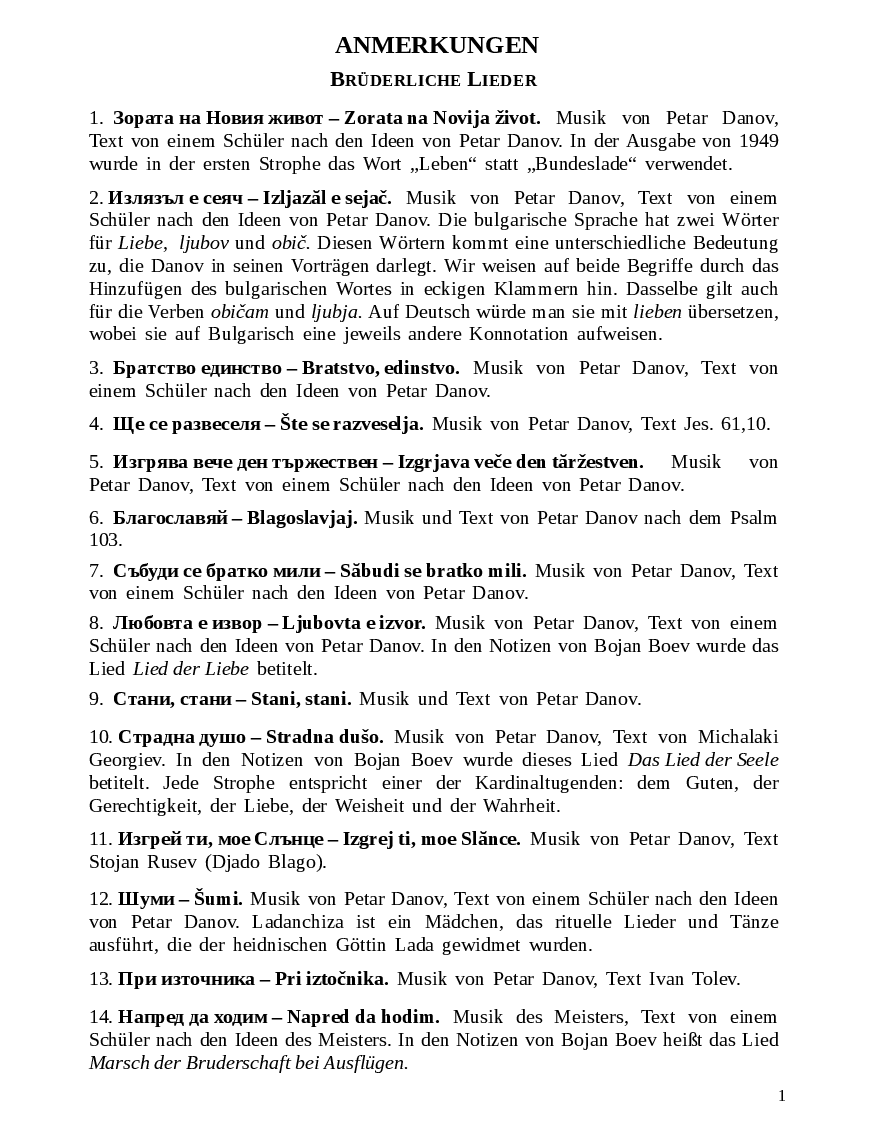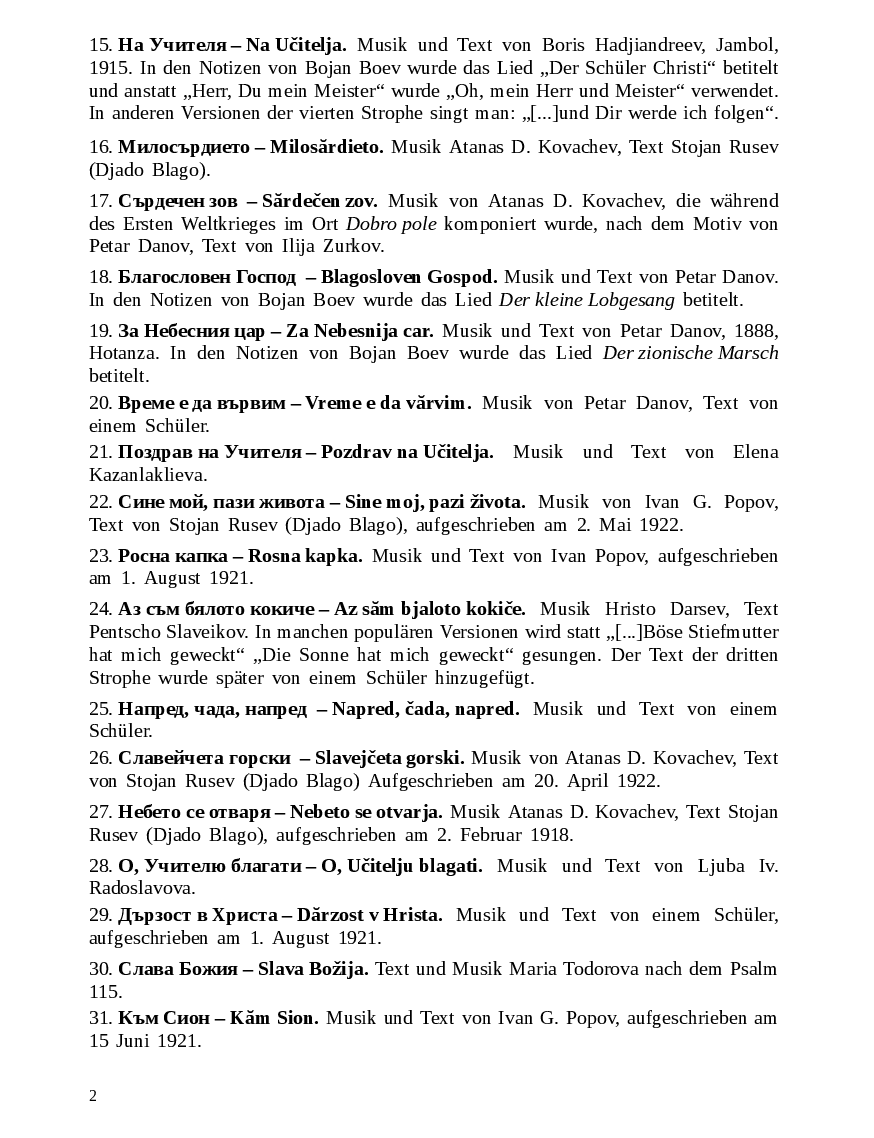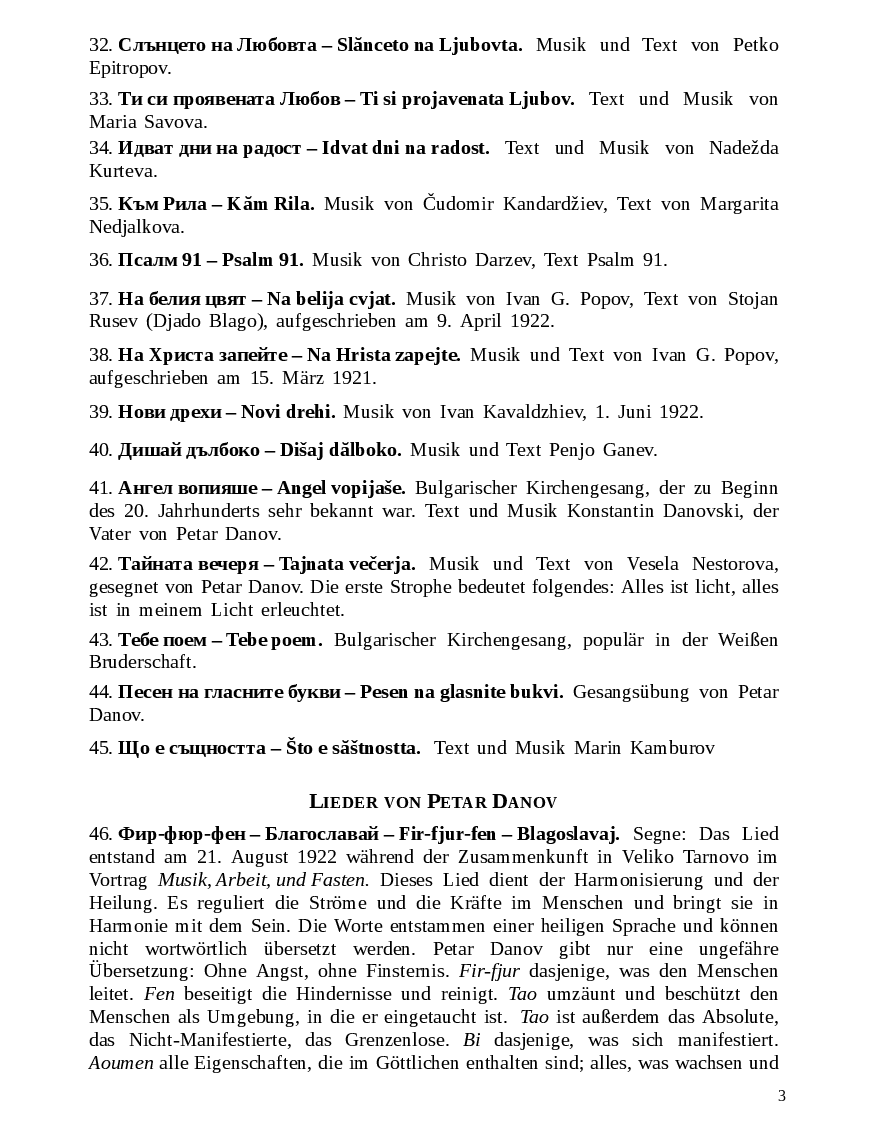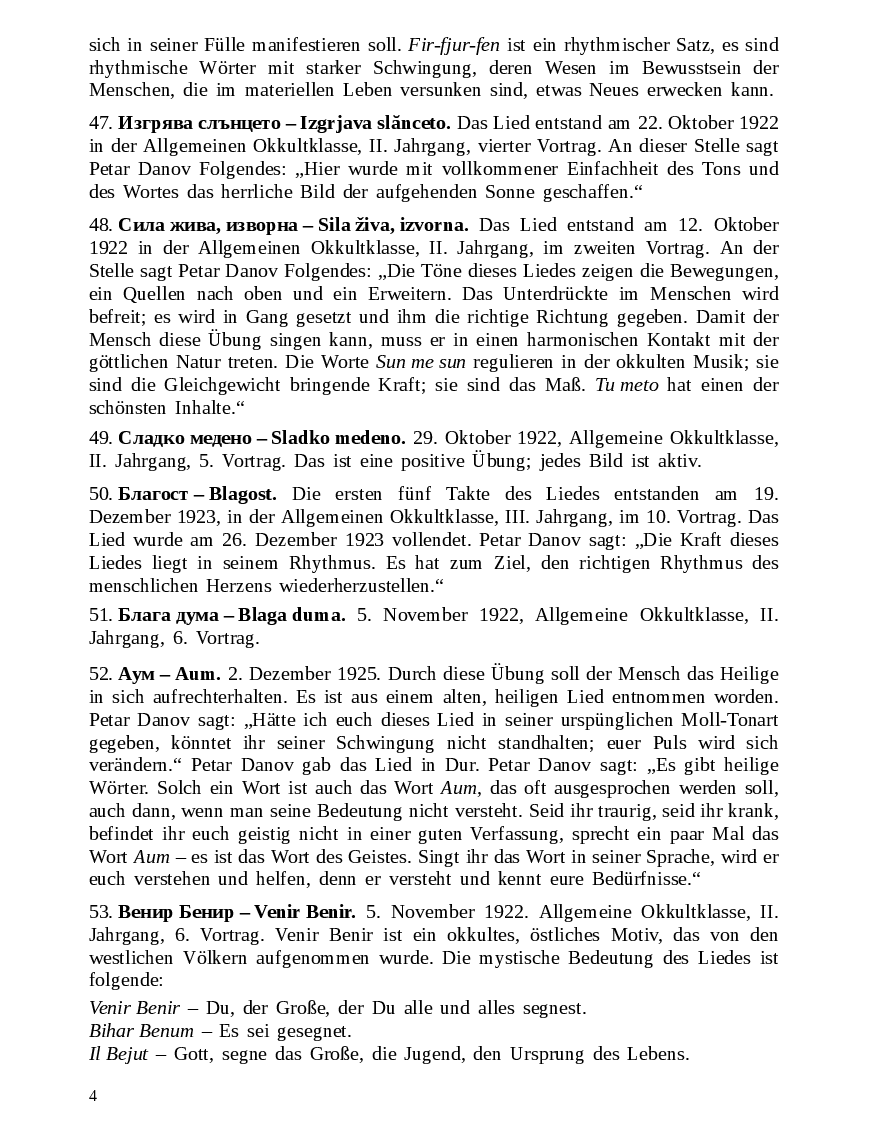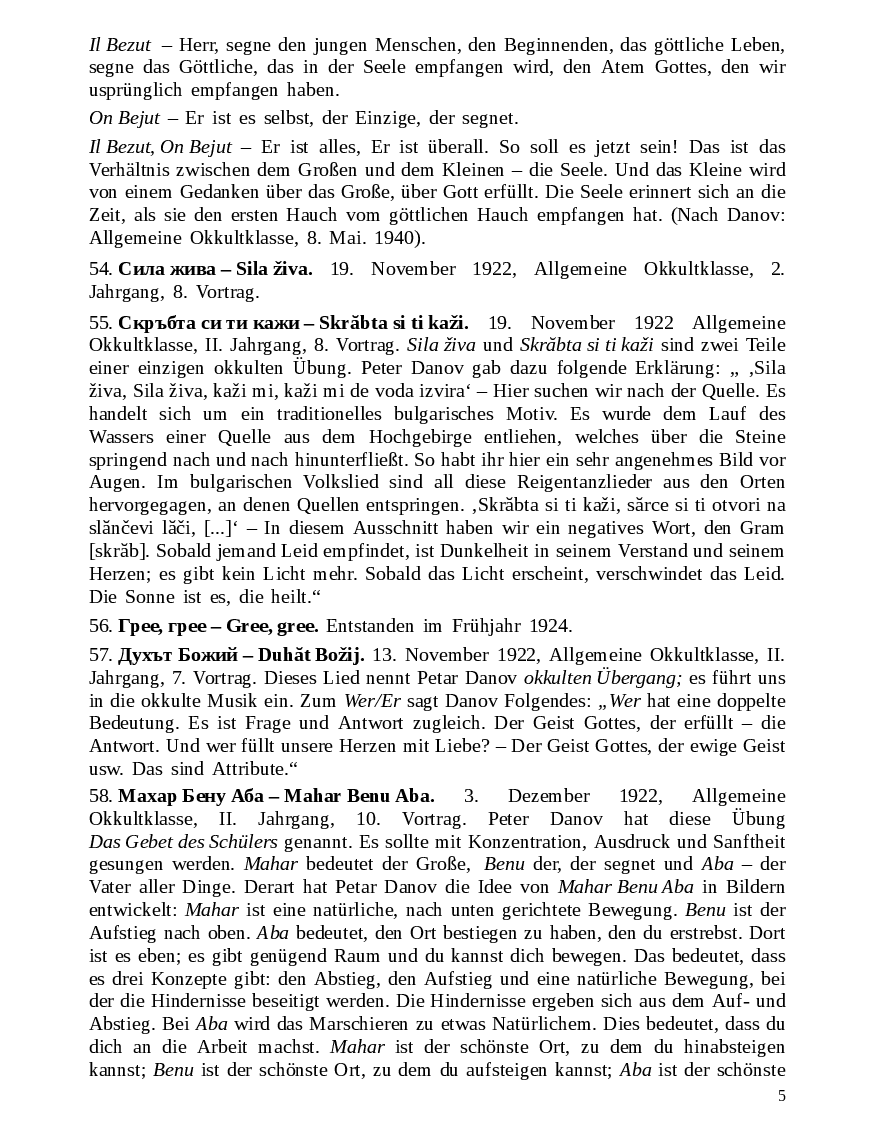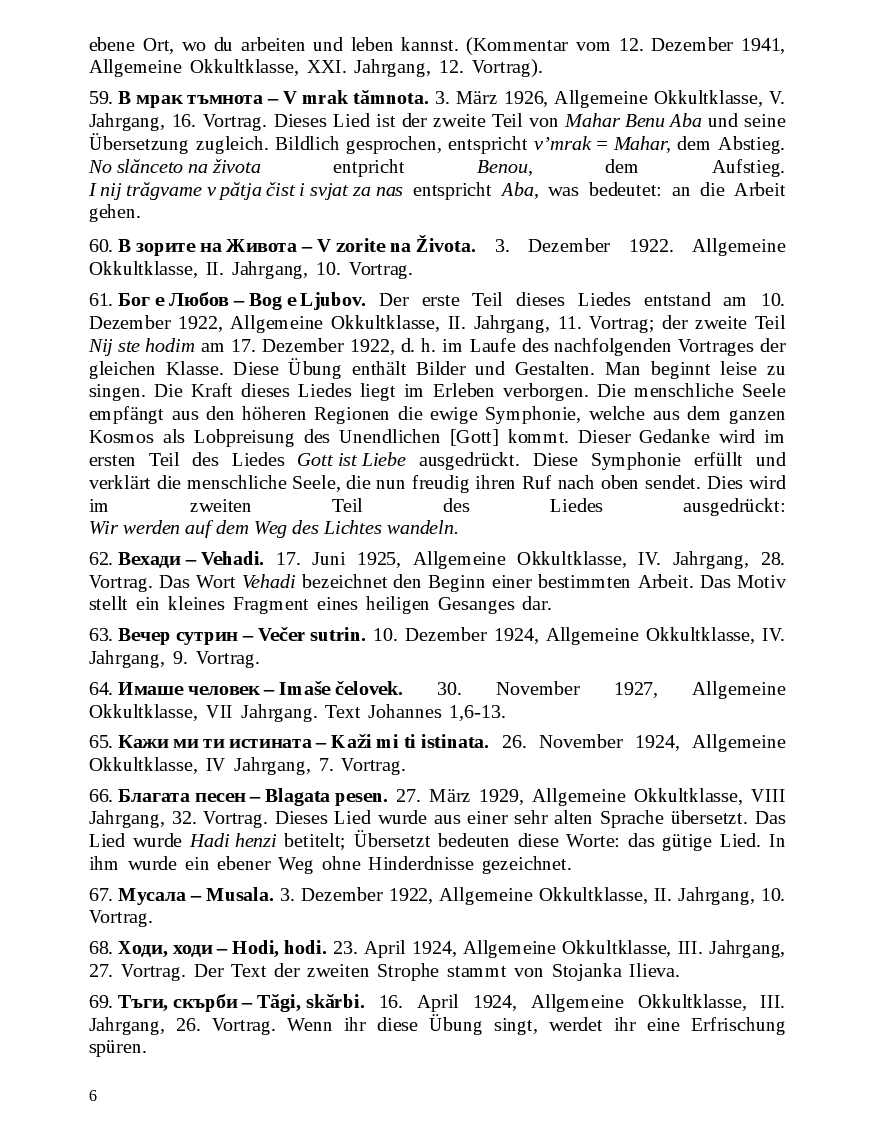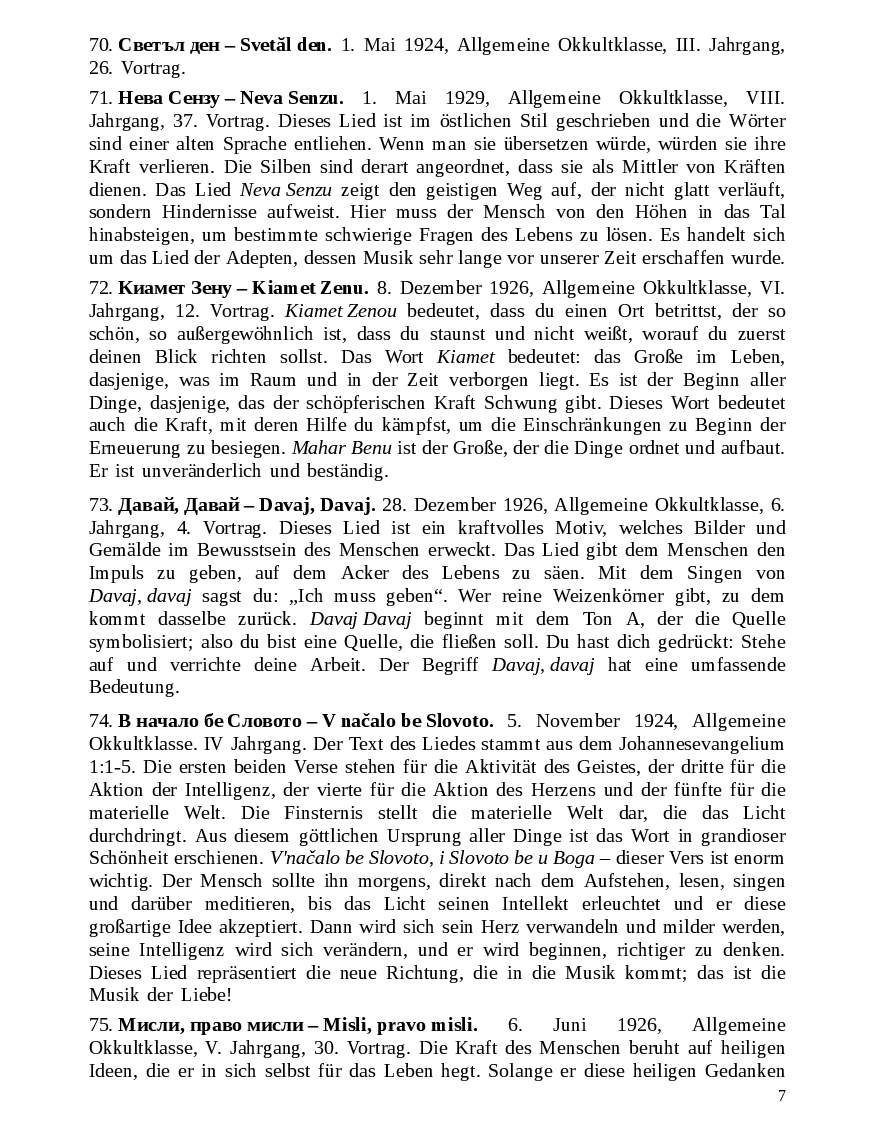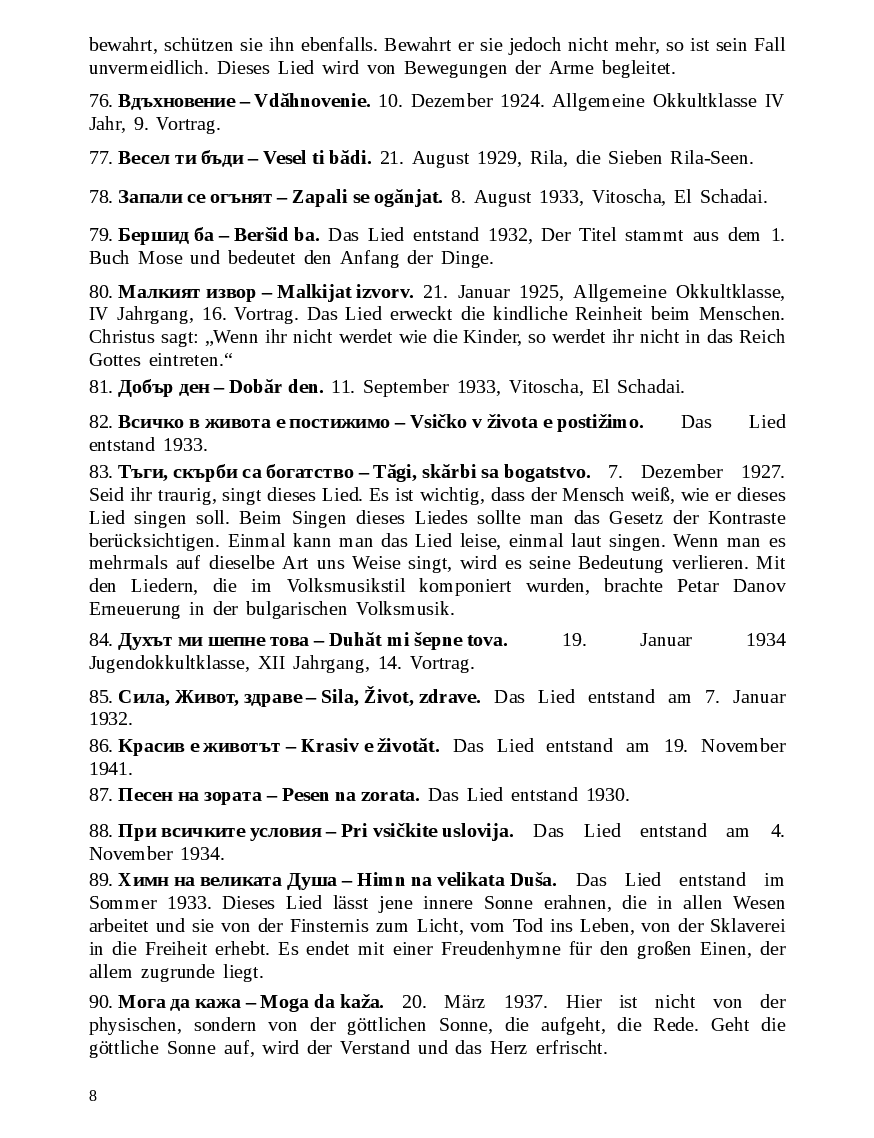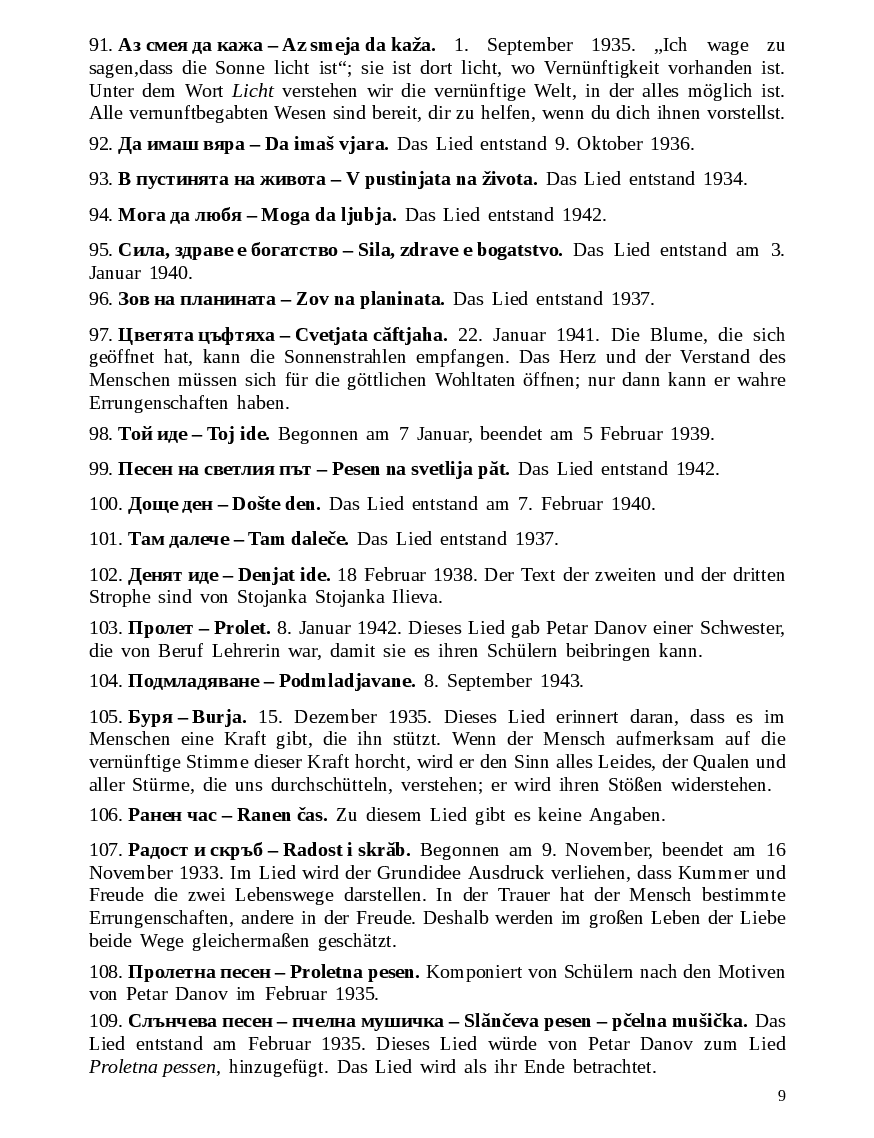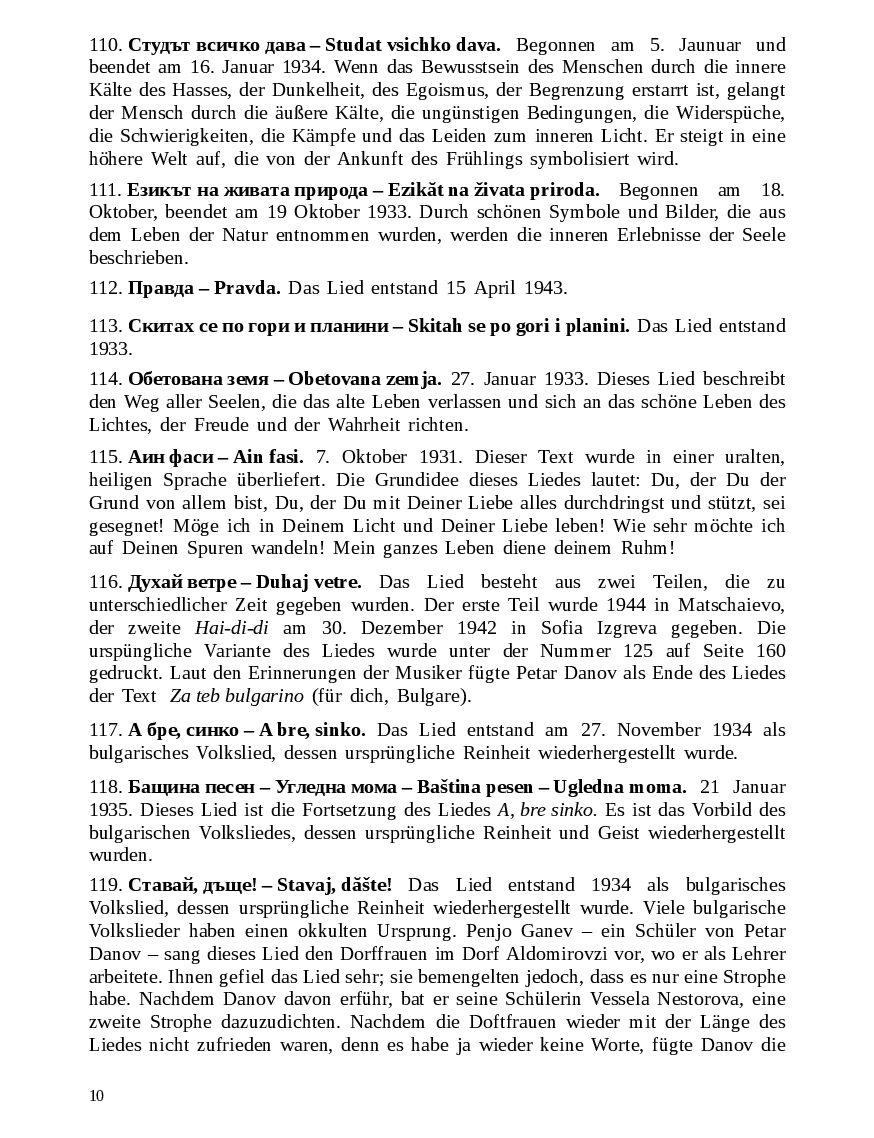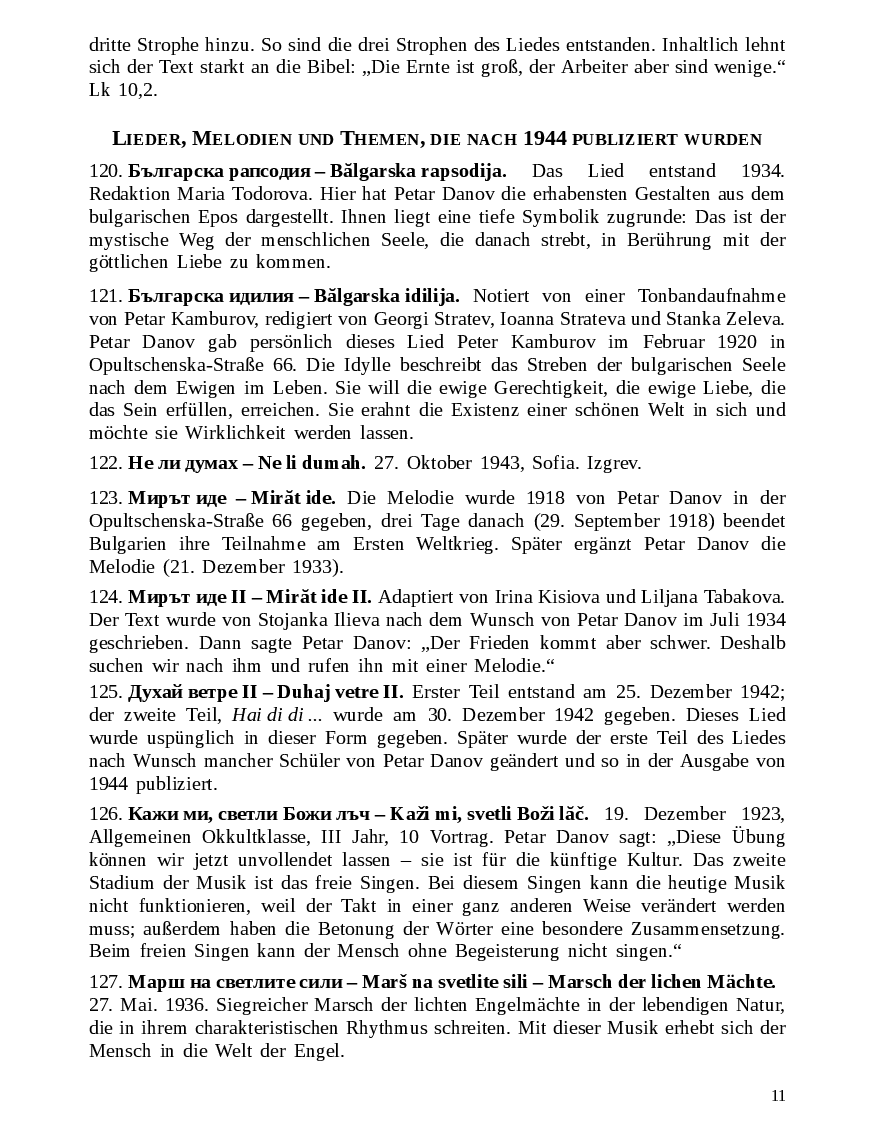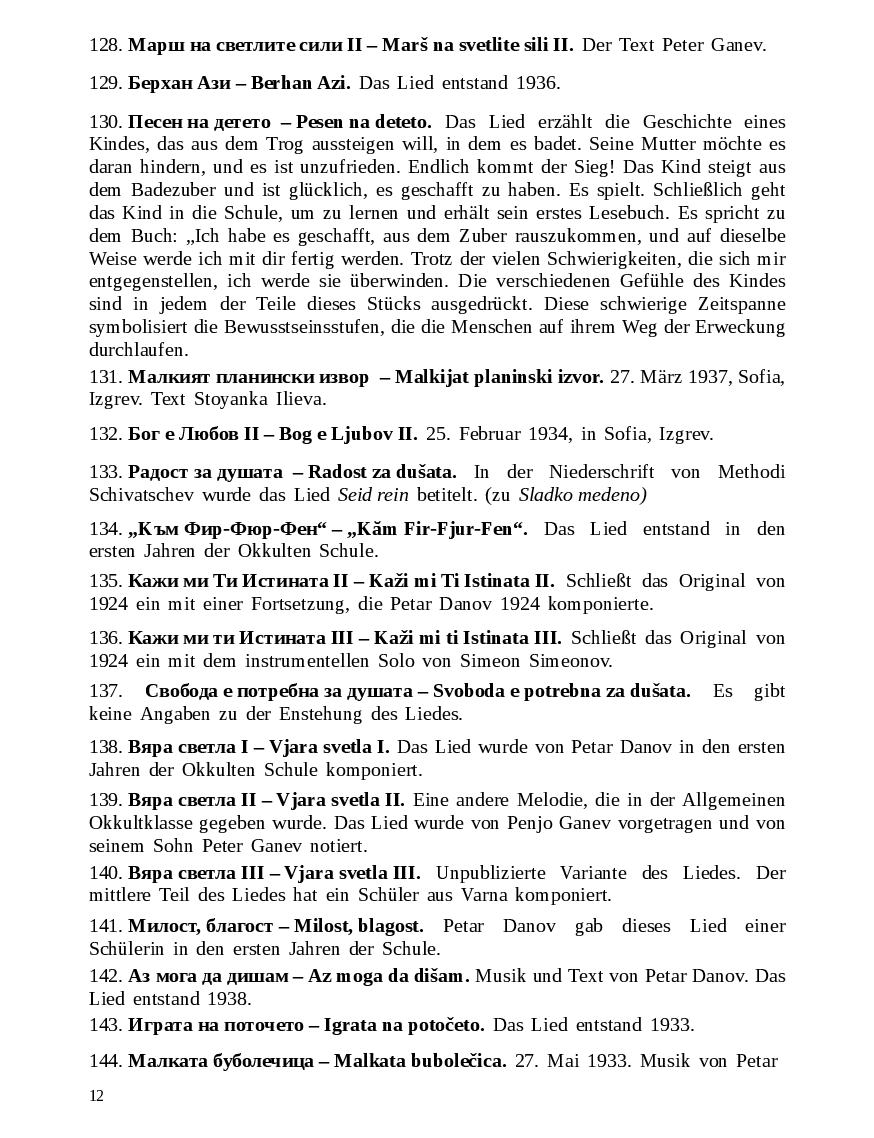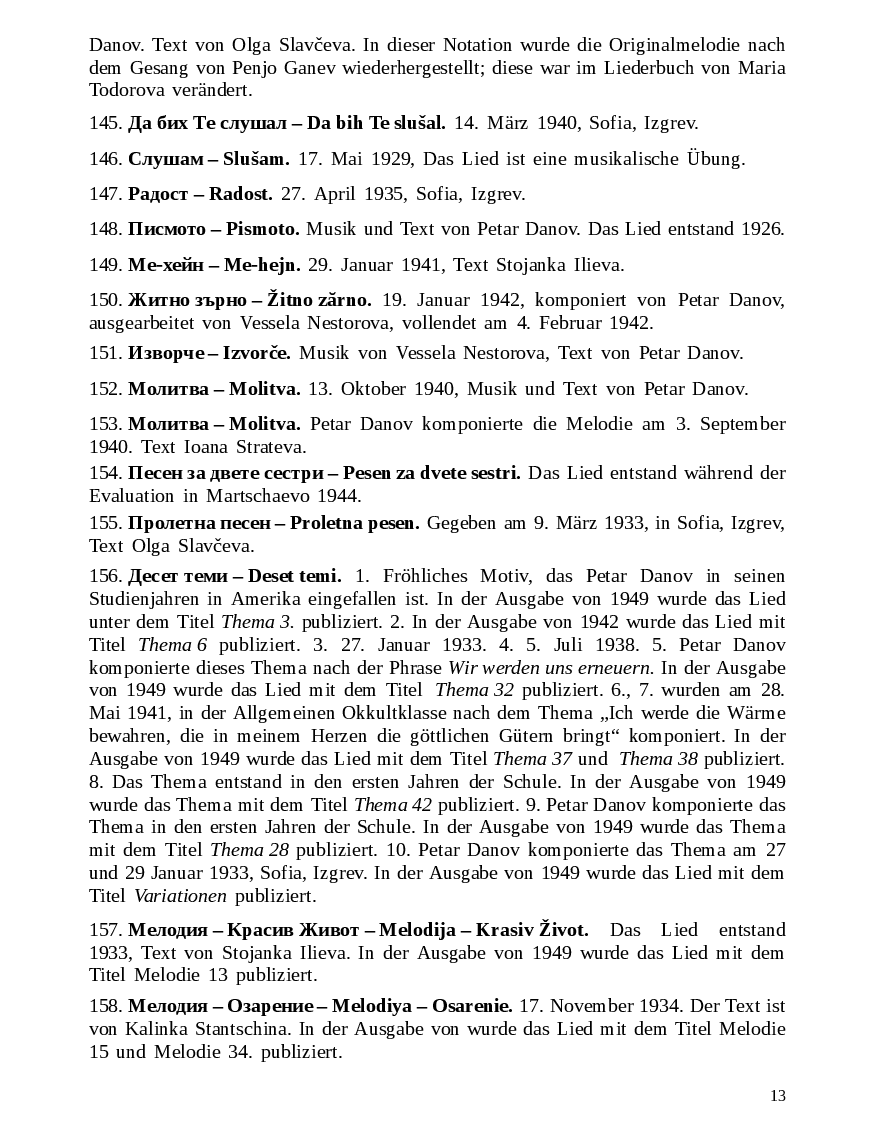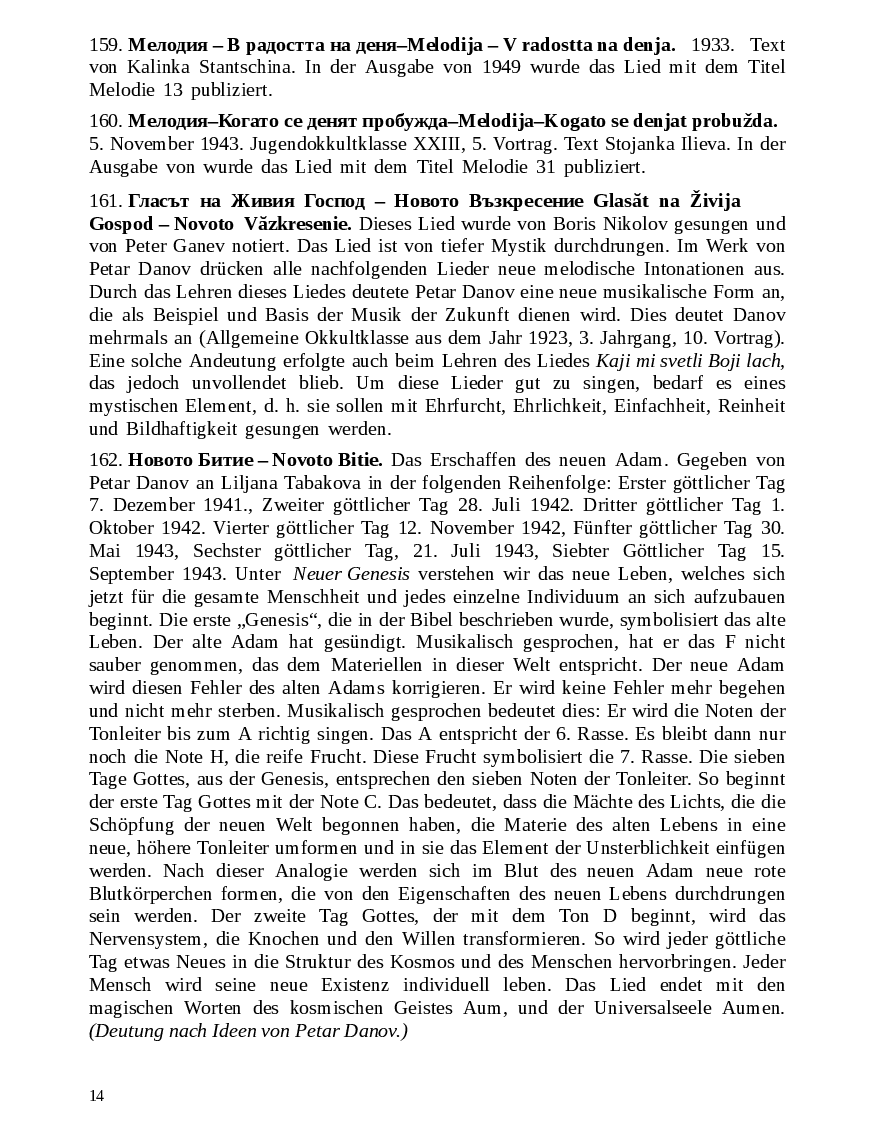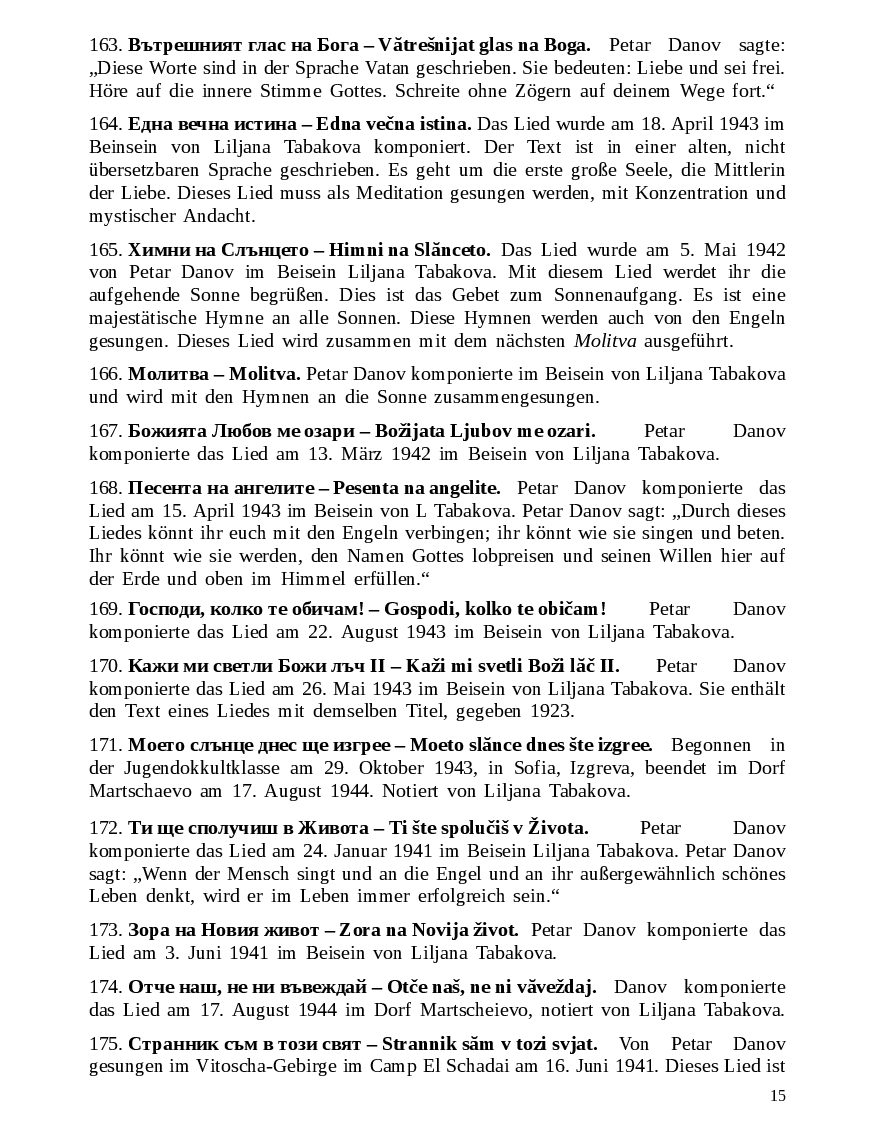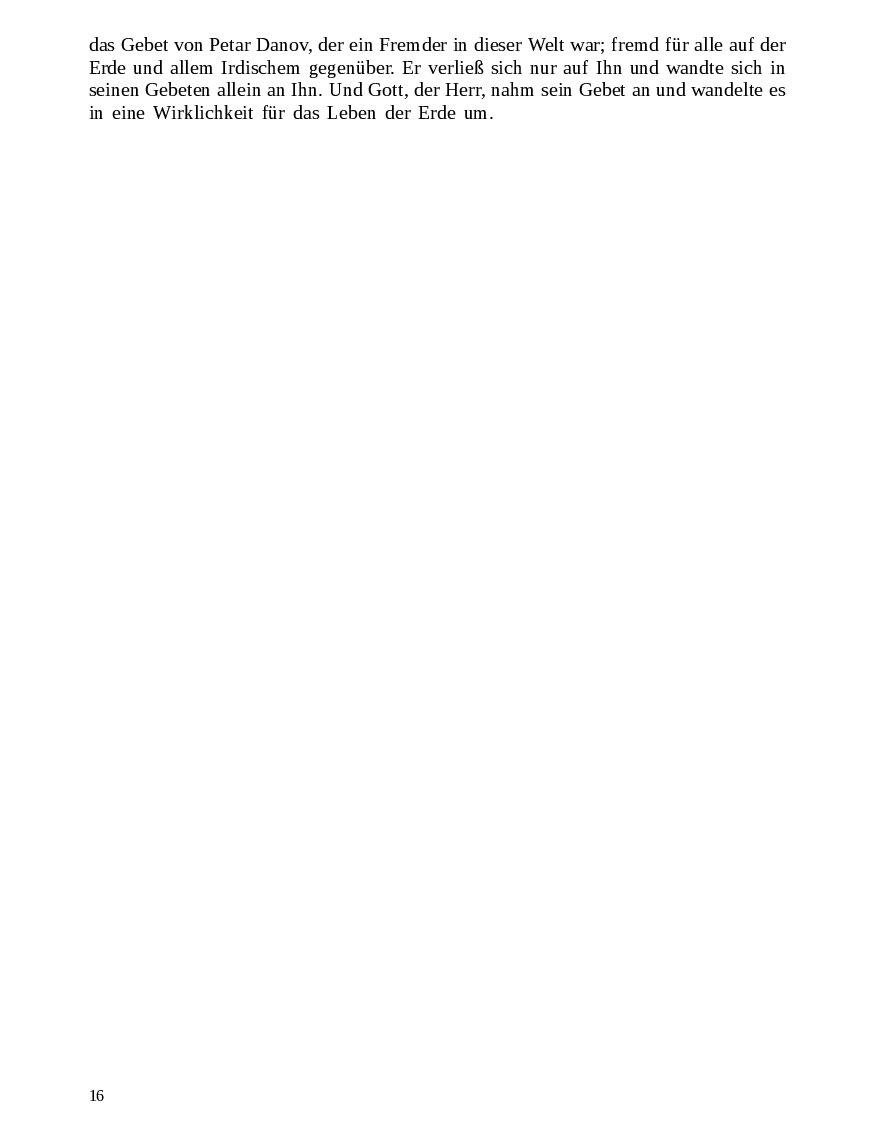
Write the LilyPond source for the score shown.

\version "2.24.1"

% include paper part and global functions
\include "include/globals.ily"

\bookpart {
  \include "include/bookpart-paper.ily"

  \label #'ref220
  \tocItem \markup "Anmerkungen"
  \markup \fontsize  #+4.0 { \fill-line \bold {"ANMERKUNGEN"} }

  \markup \fontsize #+2 \override #'(line-width . 66.5)
  {
    \override #'(baseline-skip . 2.2)
    \column {
      \vspace #0.4
      \line {
        \justify {
          \fontsize  #+0.8 \bold { \fill-line { \smallCaps"Brüderliche Lieder"} }
        }
      }
      \vspace #0.5
      \line {
        \justify {
          \concat {"1" . \bold "  Зората на Новия живот – Zorata na Novija život."}
          Musik von Petar Danov, Text von einem Schüler nach den Ideen von Petar Danov. In der Ausgabe von 1949
          wurde in der ersten Strophe das Wort „Leben“ statt „Bundeslade“ verwendet.
        }
      }

      \vspace #0.5

      \line {
        \justify {
          \concat {"2" . \bold " Излязъл е сеяч – Izljazăl e sejač."}
          Musik von Petar Danov, Text von einem Schüler nach den Ideen von Petar Danov. Die bulgarische Sprache hat zwei Wörter für \italic "Liebe,"  \italic " ljubov" und \italic "obič." Diesen Wörtern kommt eine unterschiedliche Bedeutung zu, die Danov in seinen Vorträgen darlegt. Wir weisen auf beide Begriffe durch das Hinzufügen des bulgarischen Wortes in eckigen Klammern hin. Dasselbe gilt auch für die Verben \italic "običam" und \italic "ljubja." Auf Deutsch würde man sie mit \italic "lieben" übersetzen, wobei sie auf Bulgarisch eine jeweils andere Konnotation aufweisen.
        }
      }


      \vspace #0.5
      \line {
        \justify {
          \concat {"3" . \bold "  Братство единство – Bratstvo, edinstvo."}
          Musik von Petar Danov, Text von einem Schüler nach den Ideen von Petar Danov.
        }
      }
      \vspace #0.5
      \line {
        \justify {
          \concat {"4" . \bold "  Ще се развеселя – Šte se razveselja."}
          Musik von Petar Danov, Text Jes. 61,10.

        }
      }
      \vspace #0.5
      \line {
        \justify {
          \concat {"5" . \bold "  Изгрява вече ден тържествен – Izgrjava veče den tăržestven."}
          Musik von Petar Danov, Text von einem Schüler nach den Ideen von Petar Danov.
        }
      }
      \vspace #0.5
      \line {
        \justify {
          \concat {"6" . \bold "  Благославяй – Blagoslavjaj."}
          Musik und Text von Petar Danov nach dem Psalm 103.
        }
      }
      \vspace #0.5
      \line {
        \justify {
          \concat {"7" . \bold "  Събуди се братко мили – Săbudi se bratko mili."}
          Musik von Petar Danov, Text von einem Schüler nach den Ideen von Petar Danov.
        }
      }
      \vspace #0.5
      \line {
        \justify {
          \concat {"8" . \bold "  Любовта е извор – Ljubovta e izvor."}
          Musik von Petar Danov, Text von einem Schüler nach den Ideen von Petar Danov. In den Notizen von Bojan Boev wurde das Lied \italic "Lied der Liebe" betitelt.
        }
      }
      \vspace #0.5
      \line {
        \justify {
          \concat {"9" . \bold "  Стани, стани – Stani, stani."}
          Musik und Text von Petar Danov.
        }
      }
      \vspace #0.5
      \line {
        \justify {
          \concat {"10" . \bold " Страдна душо – Stradna dušo."}
          Musik von Petar Danov, Text von Michalaki Georgiev. In den Notizen von Bojan Boev wurde dieses Lied \italic "Das Lied der Seele" betitelt. Jede Strophe entspricht einer der Kardinaltugenden: dem Guten, der Gerechtigkeit, der Liebe, der Weisheit und der Wahrheit.
        }
      }
      \vspace #0.5
      \line {
        \justify {
          \concat {"11" . \bold " Изгрей ти, мое Слънце – Izgrej ti, moe Slănce."}
          Musik von Petar Danov, Text Stojan Rusev (Djado Blago).
        }
      }
      \vspace #0.5
      \line {
        \justify {
          \concat {"12" . \bold " Шуми – Šumi."}
          Musik von Petar Danov, Text von einem Schüler nach den Ideen von Petar Danov. Ladanchiza ist ein Mädchen, das rituelle Lieder und Tänze ausführt, die der heidnischen Göttin Lada gewidmet wurden.
        }
      }

      \vspace #0.5
      \line {
        \justify {
          \concat {"13" . \bold " При източника – Pri iztočnika."}
          Musik von Petar Danov, Text Ivan Tolev.
        }
      }
      \vspace #0.5

      \line {
        \justify {
          \concat {"14" . \bold " Напред да ходим – Napred da hodim."}
          Musik des Meisters, Text von einem Schüler nach den Ideen des Meisters. In den Notizen von Bojan Boev heißt das Lied \italic"Marsch der Bruderschaft bei Ausflügen."

        }
      }

    }
  }

  \markup \fontsize #+2 \override #'(line-width . 66.5) {
    \override #'(baseline-skip . 2.2)
    \column {

      \justify {
        \concat {"15" .\bold " На Учителя – Na Učitelja."}
        Musik und Text von Boris Hadjiandreev, Jambol, 1915. In den Notizen von Bojan Boev wurde das Lied „Der Schüler Christi“ betitelt und anstatt „Herr, Du mein Meister“ wurde „Oh, mein Herr und Meister“ verwendet. In anderen Versionen der vierten Strophe singt man: „[...]und Dir werde ich folgen“.

      }

      \vspace #0.5
      \line {
        \justify {
          \concat {"16" . \bold " Милосърдието – Milosărdieto."}
          Musik Atanas D. Kovachev, Text Stojan Rusev (Djado Blago).
        }
      }
      \vspace #0.4
      \line {
        \justify {
          \concat {"17" . \bold " Сърдечен зов  – Sărdečen zov."}  Musik von Atanas D. Kovachev, die während des Ersten Weltkrieges im Ort \italic"Dobro pole" komponiert wurde, nach dem Motiv von Petar Danov, Text von Ilija Zurkov.
        }
      }

      \vspace #0.4
      \line {
        \justify {
          \concat {"18" . \bold " Благословен Господ  – Blagosloven Gospod."} Musik und Text von Petar Danov. In den Notizen von Bojan Boev wurde das Lied \italic"Der kleine Lobgesang" betitelt.
        }
      }
      \vspace #0.4
      \line {
        \justify {
          \concat {"19" . \bold " За Небесния цар – Za Nebesnija car."}  Musik und Text von Petar Danov, 1888, Hotanza. In den Notizen von Bojan Boev wurde das Lied  \italic "Der zionische Marsch" betitelt.
        }
      }
      \vspace #0.4
      \line {
        \justify {
          \concat {"20" . \bold " Време е да вървим – Vreme e da vărvim."}  Musik von Petar Danov, Text von einem Schüler.
        }
      }


      \vspace #0.4
      \line {
        \justify {
          \concat {"21" . \bold " Поздрав на Учителя – Pozdrav na Učitelja."}  Musik und Text von Elena Kazanlaklieva.
        }
      }
      \vspace #0.4
      \line {
        \justify {
          \concat {"22" . \bold " Сине мой, пази живота – Sine moj, pazi života."}  Musik von Ivan G. Popov, Text von Stojan Rusev (Djado Blago), aufgeschrieben am 2. Mai 1922.
        }
      }
      \vspace #0.4
      \line {
        \justify {
          \concat {"23" . \bold " Росна капка – Rosna kapka."}  Musik und Text von Ivan Popov, aufgeschrieben am 1. August 1921.
        }
      }
      \vspace #0.4
      \line {
        \justify {
          \concat {"24" . \bold " Аз съм бялото кокиче – Az săm bjaloto kokiče."}  Musik Hristo Darsev, Text Pentscho Slaveikov. In manchen populären Versionen wird statt „[...]Böse Stiefmutter hat mich geweckt“ „Die Sonne hat mich geweckt“ gesungen. Der Text der dritten Strophe wurde später von einem Schüler hinzugefügt.
        }
      }
      \vspace #0.4
      \line {
        \justify {
          \concat {"25" . \bold " Напред, чада, напред  – Napred, čada, napred."}  Musik und Text von einem Schüler.
        }
      }
      \vspace #0.4

      \line {
        \justify {
          \concat {"26" . \bold " Славейчета горски  – Slavejčeta gorski."}  Musik von Atanas D. Kovachev, Text von Stojan Rusev (Djado Blago) Aufgeschrieben am 20. April 1922.
        }
      }
      \vspace #0.4
      \line {
        \justify {
          \concat {"27" . \bold " Небето се отваря – Nebeto se otvarja."}  Musik Atanas D. Kovachev, Text Stojan Rusev (Djado Blago), aufgeschrieben am 2. Februar 1918.
        }
      }
      \vspace #0.4
      \line {
        \justify {
          \concat {"28" . \bold " О, Учителю благати – O, Učitelju blagati."}  Musik und Text von Ljuba Iv. Radoslavova.
        }
      }
      \vspace #0.4
      \line {
        \justify {
          \concat {"29" . \bold " Дързост в Христа – Dărzost v Hrista."} Musik und Text von einem Schüler, aufgeschrieben am 1. August 1921.
        }
      }
      \vspace #0.4
      \line {
        \justify {
          \concat {"30" . \bold " Слава Божия – Slava Božija."}  Text und Musik Maria Todorova nach dem Psalm 115.
        }
      }
      \vspace #0.4
      \line {
        \justify {
          \concat {"31" . \bold " Към Сион – Kăm Sion."}  Musik und Text von Ivan G. Popov, aufgeschrieben am 15 Juni 1921.
        }
      }

    }
  }

  \markup \fontsize #+2 \override #'(line-width . 66.5) {
    \override #'(baseline-skip . 2.2)
    \column {


      \line {
        \justify {
          \concat {"32" . \bold " Слънцето на Любовта – Slănceto na Ljubovta."}  Musik und Text von Petko Epitropov.
        }
      }
      \vspace #0.4
      \line {
        \justify {
          \concat {"33" . \bold " Ти си проявената Любов – Ti si projavenata Ljubov."} Text und Musik von Maria Savova.
        }
      }
      \vspace #0.4
      \line {
        \justify {
          \concat {"34" . \bold " Идват дни на радост – Idvat dni na radost."}  Text und Musik von Nadežda Kurteva.
        }
      }
      \vspace #0.5
      \line {
        \justify {
          \concat {"35" . \bold " Към Рила – Kăm Rila."}  Musik von Čudomir Kandardžiev, Text von Margarita Nedjalkova.
        }
      }
      \vspace #0.5
      \line {
        \justify {
          \concat {"36" . \bold " Псалм 91 – Psalm 91."}  Musik von Christo Darzev, Text Psalm 91.
        }
      }
      \vspace #0.5
      \line {
        \justify {
          \concat {"37" . \bold " На белия цвят – Na belija cvjat."} Musik von Ivan G. Popov, Text von Stojan Rusev (Djado Blago), aufgeschrieben am 9. April 1922.
        }
      }
      \vspace #0.5
      \line {
        \justify {
          \concat {"38" . \bold " На Христа запейте – Na Hrista zapejte."}  Musik und Text von Ivan G. Popov, aufgeschrieben am 15. März 1921.
        }
      }
      \vspace #0.5
      \line {
        \justify {
          \concat {"39" . \bold " Нови дрехи – Novi drehi."} Musik von Ivan Kavaldzhiev, 1. Juni 1922.
        }
      }
      \vspace #0.5
      \line {
        \justify {
          \concat {"40" . \bold " Дишай дълбоко – Dišaj dălboko."}  Musik und Text Penjo Ganev.
        }
      }
      \vspace #0.5
      \line {
        \justify {
          \concat {"41" . \bold " Ангел вопияше – Angel vopijaše."} Bulgarischer Kirchengesang, der zu Beginn des 20. Jahrhunderts sehr bekannt war. Text und Musik Konstantin Danovski, der Vater von Petar Danov.
        }
      }
      \vspace #0.5
      \line {
        \justify {
          \concat {"42" . \bold " Тайната вечеря – Tajnata večerja."}  Musik und Text von Vesela Nestorova, gesegnet von Petar Danov. Die erste Strophe bedeutet folgendes: Alles ist licht, alles ist in meinem Licht erleuchtet.
        }
      }
      \vspace #0.5
      \line {
        \justify {
          \concat {"43" . \bold " Тебе поем – Tebe poem."}  Bulgarischer Kirchengesang, populär in der Weißen Bruderschaft.
        }
      }
      \vspace #0.5
      \line {
        \justify {
          \concat {"44" . \bold " Песен на гласните букви – Pesen na glasnite bukvi."}  Gesangsübung von Petar Danov.
        }
      }
      \vspace #0.5
      \line {
        \justify {
          \concat {"45" . \bold " Що е същността – Što e săštnostta. "}  Text und Musik Marin Kamburov
        }
      }

      \vspace #1.0
      \line {
        \justify {
          \fontsize  #+0.8 \bold { \fill-line { \smallCaps"Lieder von Petar Danov"} }
        }
      }
      \vspace #0.3

      \line {
        \justify {
          \concat {"46" . \bold " Фир-фюр-фен – Благославай – Fir-fjur-fen – Blagoslavaj."} Segne: Das Lied entstand am 21. August 1922 während der Zusammenkunft in Veliko Tarnovo im Vortrag \italic"Musik, Arbeit, und Fasten." Dieses Lied dient der Harmonisierung und der Heilung. Es reguliert die Ströme und die Kräfte im Menschen und bringt sie in Harmonie mit dem Sein. Die Worte entstammen einer heiligen Sprache und können nicht wortwörtlich übersetzt werden. Petar Danov gibt nur eine ungefähre Übersetzung: Ohne Angst, ohne Finsternis.

          \italic "Fir-fjur"  dasjenige, was den Menschen leitet.

          \italic "Fen"  beseitigt die Hindernisse und reinigt.

          \italic "Tao"  umzäunt und beschützt den Menschen als Umgebung, in die er eingetaucht ist. \italic " Tao" ist außerdem das Absolute, das Nicht-Manifestierte, das Grenzenlose.

          \italic "Bi"  dasjenige, was sich manifestiert.

          \italic "Aoumen"  alle Eigenschaften, die im Göttlichen enthalten sind;  alles, was wachsen und



        }
      }


    }
  }


  \markup \fontsize #+2 \override #'(line-width . 66.5) {
    \override #'(baseline-skip . 2.2)
    \column {

      \line {
        \justify {
          sich in seiner Fülle manifestieren soll.

          \italic "Fir-fjur-fen" ist ein rhythmischer Satz, es sind
          rhythmische Wörter mit starker Schwingung, deren Wesen im Bewusstsein der Menschen, die im materiellen Leben versunken sind, etwas Neues erwecken kann.

        }
      }

      \vspace #0.5
      \line {
        \justify {
          \concat {"47" . \bold " Изгрява слънцето – Izgrjava slănceto."}  Das Lied entstand am 22. Oktober 1922 in der Allgemeinen Okkultklasse, II. Jahrgang, vierter Vortrag. An dieser Stelle sagt Petar Danov Folgendes: „Hier wurde mit vollkommener Einfachheit des Tons und des Wortes das herrliche Bild der aufgehenden Sonne geschaffen.“
        }
      }
      \vspace #0.5
      \line {
        \justify {
          \concat {"48" . \bold  " Сила жива, изворна – Sila živa, izvorna."}  Das Lied entstand am 12. Oktober 1922 in der Allgemeinen Okkultklasse, II. Jahrgang, im zweiten Vortrag. An der Stelle sagt Petar Danov Folgendes: „Die Töne dieses Liedes zeigen die Bewegungen, ein Quellen nach oben und ein Erweitern. Das Unterdrückte im Menschen wird befreit; es wird in Gang gesetzt und ihm die richtige Richtung gegeben. Damit der Mensch diese Übung singen kann, muss er in einen harmonischen Kontakt mit der göttlichen Natur treten. Die Worte \italic"Sun me sun" regulieren in der okkulten Musik; sie sind die Gleichgewicht bringende Kraft; sie sind das Maß. \italic"Tu meto" hat einen der schönsten Inhalte.“
        }
      }
      \vspace #0.5
      \line {
        \justify {
          \concat {"49" . \bold  " Сладко медено – Sladko medeno."}  29. Oktober 1922, Allgemeine Okkultklasse, II. Jahrgang, 5. Vortrag. Das ist eine positive Übung; jedes Bild ist aktiv.
        }
      }
      \vspace #0.5
      \line {
        \justify {
          \concat {"50" . \bold  " Благост – Blagost."}  Die ersten fünf Takte des Liedes entstanden am 19. Dezember 1923, in der Allgemeinen Okkultklasse, III. Jahrgang, im 10. Vortrag. Das Lied wurde am 26. Dezember 1923 vollendet. Petar Danov sagt: „Die Kraft dieses Liedes liegt in seinem Rhythmus. Es hat zum Ziel, den richtigen Rhythmus des menschlichen Herzens wiederherzustellen.“
        }
      }
      \vspace #0.5
      \line {
        \justify {
          \concat {"51" . \bold  " Блага дума – Blaga duma."} 5. November 1922, Allgemeine Okkultklasse, II. Jahrgang, 6. Vortrag.
        }
      }
      \vspace #0.5
      \line {
        \justify {
          \concat {"52" . \bold   " Аум – Aum."}  2. Dezember 1925. Durch diese Übung soll der Mensch das Heilige in sich aufrechterhalten. Es ist aus einem alten, heiligen Lied entnommen worden. Petar Danov sagt: „Hätte ich euch dieses Lied in seiner urspünglichen Moll-Tonart gegeben, könntet ihr seiner Schwingung nicht standhalten; euer Puls wird sich verändern.“ Petar Danov gab das Lied in Dur. Petar Danov sagt: „Es gibt heilige Wörter. Solch ein Wort ist auch das Wort \italic"Aum," das oft ausgesprochen werden soll, auch dann, wenn man seine Bedeutung nicht versteht. Seid ihr traurig, seid ihr krank, befindet ihr euch geistig nicht in einer guten Verfassung, sprecht ein paar Mal das Wort \italic"Aum" – es ist das Wort des Geistes. Singt ihr das Wort in seiner Sprache, wird er euch verstehen und helfen, denn er versteht und kennt eure Bedürfnisse.“
        }
      }
      \vspace #0.5
      \line {
        \justify {
          \concat {"53" . \bold  " Венир Бенир – Venir Benir."}  5. November 1922. Allgemeine Okkultklasse, II. Jahrgang,
          6. Vortrag. Venir Benir ist ein okkultes, östliches Motiv, das von den westlichen Völkern
          aufgenommen wurde. Die mystische Bedeutung des Liedes ist folgende:

        }
      }
      \vspace #0.3
      \line {
        \justify {
          \italic"Venir Benir"  – Du, der Große, der Du alle und alles segnest.
        }
      }

      \line {
        \justify {
          \italic"Bihar Benum"  – Es sei gesegnet.

        }
      }

      \line {
        \justify {
          \italic"Il Bejut"  – Gott, segne das Große, die Jugend, den Ursprung des
          Lebens.

        }
      }

    }
  }

  \markup \fontsize  #+2  {
    \override #'(baseline-skip . 2.2)
    \column {
      \line {
        \justify {

          \italic"Il Bezut " – Herr, segne den jungen Menschen, den Beginnenden, das göttliche Leben, segne das Göttliche, das in der Seele empfangen wird, den Atem Gottes, den wir usprünglich empfangen haben.
        }
      }
      \vspace #0.3

      \line {
        \justify {
          \italic"On Bejut" – Er ist es selbst, der Einzige, der segnet.

        }
      }
      \vspace #0.2

      \line {
        \justify {
          \italic"Il Bezut, On Bejut" – Er ist alles, Er ist überall. So soll es jetzt sein! Das ist das Verhältnis zwischen dem Großen und dem Kleinen – die Seele. Und das Kleine wird von einem Gedanken über das Große, über Gott erfüllt. Die Seele erinnert sich an die Zeit, als sie den ersten Hauch vom göttlichen Hauch empfangen hat. (Nach Danov: Allgemeine Okkultklasse, 8. Mai. 1940).

        }
      }
      \vspace #0.4

      \line {
        \justify {
          \concat {"54" . \bold  " Сила жива – Sila živa."} 19. November 1922, Allgemeine Okkultklasse, 2. Jahrgang, 8. Vortrag.
        }
      }
      \vspace #0.4

      \line {
        \justify {
          \concat {"55" . \bold  " Скръбта си ти кажи – Skrăbta si ti kaži."}   19. November 1922 Allgemeine Okkultklasse, II. Jahrgang, 8. Vortrag. \italic"Sila živa" und \italic"Skrăbta si ti kaži" sind zwei Teile einer einzigen okkulten Übung. Peter Danov gab dazu folgende Erklärung: „ ‚Sila živa, Sila živa, kaži mi, kaži mi de voda izvira‘ – Hier suchen wir nach der Quelle. Es handelt sich um ein traditionelles bulgarisches Motiv. Es wurde dem Lauf des Wassers einer Quelle aus dem Hochgebirge entliehen, welches über die Steine springend nach und nach hinunterfließt. So habt ihr hier ein sehr angenehmes Bild vor Augen. Im bulgarischen Volkslied sind all diese Reigentanzlieder aus den Orten hervorgegagen, an denen Quellen entspringen. ‚Skrăbta si ti kaži, sărce si ti otvori na slănčevi lăči, [...]‘ – In diesem Ausschnitt haben wir ein negatives Wort, den Gram [skrăb]. Sobald jemand Leid empfindet, ist Dunkelheit in seinem Verstand und seinem Herzen; es gibt kein Licht mehr. Sobald das Licht erscheint, verschwindet das Leid. Die Sonne ist es, die heilt.“
        }
      }
      \vspace #0.4
      \line {
        \justify {
          \concat {"56" . \bold  " Грее, грее – Gree, gree."}  Entstanden im Frühjahr 1924.
        }
      }

      \vspace #0.2
      \line {
        \justify {
          \concat {"57" . \bold  " Духът Божий – Duhăt Božij."}  13. November 1922, Allgemeine Okkultklasse, II. Jahrgang, 7. Vortrag. Dieses Lied nennt Petar Danov \italic"okkulten Übergang;" es führt uns in die okkulte Musik ein. Zum \italic"Wer/Er" sagt Danov Folgendes: \italic"„Wer" hat eine doppelte Bedeutung. Es ist Frage und Antwort zugleich. Der Geist Gottes, der erfüllt – die Antwort. Und wer füllt unsere Herzen mit Liebe? – Der Geist Gottes, der ewige Geist usw. Das sind Attribute.“
        }
      }
      \vspace #0.4
      \line {
        \justify {
          \concat {"58" . \bold  " Махар Бену Аба – Mahar Benu Aba."} 3. Dezember 1922, Allgemeine Okkultklasse, II. Jahrgang, 10. Vortrag. Peter Danov hat diese Übung \italic"Das Gebet des Schülers" genannt. Es sollte mit Konzentration, Ausdruck und Sanftheit gesungen werden.

          \italic"Mahar" bedeutet der Große, \italic" Benu" der, der segnet und \italic"Aba" – der Vater aller Dinge. Derart hat Petar Danov die Idee von \italic"Mahar Benu Aba" in Bildern entwickelt:

          \italic"Mahar" ist eine natürliche, nach unten gerichtete Bewegung.

          \italic"Benu" ist der Aufstieg nach oben.

          \italic"Aba" bedeutet, den Ort bestiegen zu haben, den du erstrebst. Dort ist es eben; es gibt genügend Raum und du kannst dich bewegen. Das bedeutet, dass es drei Konzepte gibt: den Abstieg, den Aufstieg und eine natürliche Bewegung, bei der die Hindernisse beseitigt werden. Die Hindernisse ergeben sich aus dem Auf- und Abstieg.

          Bei \italic"Aba" wird das Marschieren zu etwas Natürlichem. Dies bedeutet, dass du dich an die Arbeit machst.

          \italic"Mahar" ist der schönste Ort, zu dem du hinabsteigen kannst;

          \italic"Benu" ist der schönste Ort, zu dem du aufsteigen kannst;
          \italic"Aba" ist der schönste
        }
      }

    }
  }

  \markup \fontsize  #+2  {
    \override #'(baseline-skip . 2.2)
    \column {


      \line {
        \justify {

          ebene Ort, wo du arbeiten und leben kannst. (Kommentar vom 12. Dezember 1941, Allgemeine Okkultklasse, XXI. Jahrgang, 12. Vortrag).

        }
      }

      \vspace #0.4
      \line {
        \justify {
          \concat {"59" . \bold " В мрак тъмнота – V mrak tămnota."} 3. März 1926, Allgemeine Okkultklasse, V. Jahrgang, 16. Vortrag. Dieses Lied ist der zweite Teil von \italic"Mahar Benu Aba" und seine Übersetzung zugleich. Bildlich gesprochen, entspricht \italic"v’mrak = Mahar," dem Abstieg. \italic"No slănceto na života" entpricht \italic"Benou," dem Aufstieg. \italic"I nij trăgvame v pătja čist i svjat za nas" entspricht \italic"Aba," was bedeutet: an die Arbeit gehen.
        }
      }
      \vspace #0.4
      \line {
        \justify {
          \concat {"60" . \bold  " В зорите на Живота – V zorite na Života."}  3. Dezember 1922. Allgemeine Okkultklasse, II. Jahrgang, 10. Vortrag.
        }
      }
      \vspace #0.4
      \line {
        \justify {
          \concat {"61" . \bold  " Бог е Любов – Bog e Ljubov."}  Der erste Teil dieses Liedes entstand am 10. Dezember 1922, Allgemeine Okkultklasse, II. Jahrgang, 11. Vortrag; der zweite Teil \italic"Nij ste hodim" am 17. Dezember 1922, d. h. im Laufe des nachfolgenden Vortrages der gleichen Klasse. Diese Übung enthält Bilder und Gestalten. Man beginnt leise zu singen. Die Kraft dieses Liedes liegt im Erleben verborgen. Die menschliche Seele empfängt aus den höheren Regionen die ewige Symphonie, welche aus dem ganzen Kosmos als Lobpreisung des Unendlichen [Gott] kommt. Dieser Gedanke wird im ersten Teil des Liedes \italic"Gott ist Liebe" ausgedrückt. Diese Symphonie erfüllt und verklärt die menschliche Seele, die nun freudig ihren Ruf nach oben sendet. Dies wird im zweiten Teil des Liedes ausgedrückt: \italic"Wir werden auf dem Weg des Lichtes wandeln."
        }
      }
      \vspace #0.4
      \line {
        \justify {
          \concat {"62" . \bold  " Вехади – Vehadi."} 17. Juni 1925, Allgemeine Okkultklasse, IV. Jahrgang, 28. Vortrag. Das Wort \italic"Vehadi" bezeichnet den Beginn einer bestimmten Arbeit. Das Motiv stellt ein kleines Fragment eines heiligen Gesanges dar.
        }
      }
      \vspace #0.4
      \line {
        \justify {
          \concat {"63" . \bold  " Вечер сутрин – Večer sutrin."} 10. Dezember 1924, Allgemeine Okkultklasse, IV. Jahrgang, 9. Vortrag.
        }
      }
      \vspace #0.4
      \line {
        \justify {
          \concat {"64" . \bold  " Имаше человек – Imaše čelovek."} 30. November 1927, Allgemeine Okkultklasse, VII Jahrgang. Text Johannes 1,6-13.
        }
      }
      \vspace #0.4
      \line {
        \justify {
          \concat {"65" . \bold  " Кажи ми ти истината – Kaži mi ti istinata."} 26. November 1924, Allgemeine Okkultklasse, IV Jahrgang, 7. Vortrag.
        }
      }
      \vspace #0.4
      \line {
        \justify {
          \concat {"66" . \bold " Благата песен – Blagata pesen."} 27. März 1929, Allgemeine Okkultklasse, VIII Jahrgang, 32. Vortrag. Dieses Lied wurde aus einer sehr alten Sprache übersetzt. Das Lied wurde \italic"Hadi henzi" betitelt; Übersetzt bedeuten diese Worte: das gütige Lied. In ihm wurde ein ebener Weg ohne Hinderdnisse gezeichnet.
        }
      }
      \vspace #0.4
      \line {
        \justify {
          \concat {"67" . \bold  " Мусала – Musala."} 3. Dezember 1922, Allgemeine Okkultklasse, II. Jahrgang, 10. Vortrag.
        }
      }
      \vspace #0.4
      \line {
        \justify {
          \concat {"68" . \bold  " Ходи, ходи – Hodi, hodi."} 23. April 1924, Allgemeine Okkultklasse, III. Jahrgang, 27. Vortrag. Der Text der zweiten Strophe stammt von Stojanka Ilieva.
        }
      }

      \vspace #0.4
      \line {
        \justify {
          \concat {"69" . \bold  " Тъги, скърби – Tăgi, skărbi."}  16. April 1924, Allgemeine Okkultklasse, III. Jahrgang, 26. Vortrag. Wenn ihr diese Übung singt, werdet ihr eine Erfrischung spüren.
        }
      }


    }
  }

  \markup \fontsize  #+2  {
    \override #'(baseline-skip . 2.2)
    \column {

      \line {
        \justify {
          \concat {"70" . \bold  " Светъл ден – Svetăl den."} 1. Mai 1924, Allgemeine Okkultklasse, III. Jahrgang, 26. Vortrag.
        }
      }

      \vspace #0.4
      \line {
        \justify {
          \concat {"71" . \bold " Нева Сензу – Neva Senzu."} 1. Mai 1929, Allgemeine Okkultklasse, VIII. Jahrgang, 37. Vortrag. Dieses Lied ist im östlichen Stil geschrieben und die Wörter sind einer alten Sprache entliehen. Wenn man sie übersetzen würde, würden sie ihre Kraft verlieren. Die Silben sind derart angeordnet, dass sie als Mittler von Kräften dienen. Das Lied \italic"Neva Senzu" zeigt den geistigen Weg auf, der nicht glatt verläuft, sondern Hindernisse aufweist. Hier muss der Mensch von den Höhen in das Tal hinabsteigen, um bestimmte schwierige Fragen des Lebens zu lösen. Es handelt sich um das Lied der Adepten, dessen Musik sehr lange vor unserer Zeit erschaffen wurde.
        }
      }
      \vspace #0.4
      \line {
        \justify {
          \concat {"72" . \bold  " Киамет Зену – Kiamet Zenu."}  8. Dezember 1926, Allgemeine Okkultklasse, VI. Jahrgang, 12. Vortrag. \italic"Kiamet Zenou" bedeutet, dass du einen Ort betrittst, der so schön, so außergewöhnlich ist, dass du staunst und nicht weißt, worauf du zuerst deinen Blick richten sollst. Das Wort \italic"Kiamet" bedeutet: das Große im Leben, dasjenige, was im Raum und in der Zeit verborgen liegt. Es ist der Beginn aller Dinge, dasjenige, das der schöpferischen Kraft Schwung gibt. Dieses Wort bedeutet auch die Kraft, mit deren Hilfe du kämpfst, um die Einschränkungen zu Beginn der Erneuerung zu besiegen. \italic"Mahar Benu" ist der Große, der die Dinge ordnet und aufbaut. Er ist unveränderlich und beständig.
        }
      }

      \vspace #0.5
      \line {
        \justify {
          \concat {"73" . \bold  " Давай, Давай – Davaj, Davaj."}  28. Dezember 1926, Allgemeine Okkultklasse, 6. Jahrgang, 4. Vortrag. Dieses Lied ist ein kraftvolles Motiv, welches Bilder und Gemälde im Bewusstsein des Menschen erweckt. Das Lied gibt dem Menschen den Impuls zu geben, auf dem Acker des Lebens zu säen. Mit dem Singen von \italic"Davaj, davaj" sagst du: „Ich muss geben“. Wer reine Weizenkörner gibt, zu dem kommt dasselbe zurück. \italic"Davaj Davaj" beginnt mit dem Ton A, der die Quelle symbolisiert; also du bist eine Quelle, die fließen soll. Du hast dich gedrückt: Stehe auf und verrichte deine Arbeit. Der Begriff \italic"Davaj, davaj" hat eine umfassende Bedeutung.
        }
      }
      \vspace #0.5
      \line {
        \justify {
          \concat {"74" . \bold  " В начало бе Словото – V načalo be Slovoto."} 5. November 1924, Allgemeine Okkultklasse. IV Jahrgang. Der Text des Liedes stammt aus dem Johannesevangelium 1:1-5. Die ersten beiden Verse stehen für die Aktivität des Geistes, der dritte für die Aktion der Intelligenz, der vierte für die Aktion des Herzens und der fünfte für die materielle Welt. Die Finsternis stellt die materielle Welt dar, die das Licht durchdringt. Aus diesem göttlichen Ursprung aller Dinge ist das Wort in grandioser Schönheit erschienen. \italic"V'načalo be Slovoto, i Slovoto be u Boga" –  dieser Vers ist enorm wichtig. Der Mensch sollte ihn morgens, direkt nach dem Aufstehen, lesen, singen und darüber meditieren, bis das Licht seinen Intellekt erleuchtet und er diese großartige Idee akzeptiert. Dann wird sich sein Herz verwandeln und milder werden, seine Intelligenz wird sich verändern, und er wird beginnen, richtiger zu denken. Dieses Lied repräsentiert die neue Richtung, die in die Musik kommt; das ist die Musik der Liebe!
        }
      }
      \vspace #0.5
      \line {
        \justify {
          \concat {"75" . \bold  " Мисли, право мисли – Misli, pravo misli."}  6. Juni 1926, Allgemeine Okkultklasse, V. Jahrgang,
          30. Vortrag. Die Kraft des Menschen beruht auf heiligen Ideen, die er in sich selbst für das Leben hegt. Solange er diese heiligen Gedanken
        }
      }

    }
  }

  \markup \fontsize  #+2  {
    \override #'(baseline-skip . 2.2)
    \column {


      \line {
        \justify {
          bewahrt, schützen sie ihn ebenfalls. Bewahrt er sie jedoch nicht mehr, so ist sein Fall unvermeidlich. Dieses Lied wird von Bewegungen der Arme begleitet.

        }
      }
      \vspace #0.5
      \line {
        \justify {
          \concat {"76" . \bold " Вдъхновение – Vdăhnovenie."}  10. Dezember 1924. Allgemeine Okkultklasse IV Jahr, 9. Vortrag.
        }
      }
      \vspace #0.5
      \line {
        \justify {
          \concat {"77" . \bold  " Весел ти бъди – Vesel ti bădi."} 21. August 1929, Rila, die Sieben Rila-Seen.
        }
      }
      \vspace #0.5
      \line {
        \justify {
          \concat {"78" . \bold  " Запали се огънят – Zapali se ogănjat."} 8. August 1933, Vitoscha, El Schadai.
        }
      }
      \vspace #0.5
      \line {
        \justify {
          \concat {"79" . \bold  " Бершид ба – Beršid ba."}  Das Lied entstand 1932, Der Titel stammt aus dem 1. Buch Mose und bedeutet den Anfang der Dinge.
        }
      }
      \vspace #0.5
      \line {
        \justify {
          \concat {"80" . \bold  " Малкият извор – Malkijat izvorv."}  21. Januar 1925, Allgemeine Okkultklasse, IV Jahrgang, 16. Vortrag. Das Lied erweckt die kindliche Reinheit beim Menschen. Christus sagt: „Wenn ihr nicht werdet wie die Kinder, so werdet ihr nicht in das Reich Gottes eintreten.“
        }
      }
      \vspace #0.4
      \line {
        \justify {
          \concat {"81" . \bold " Добър ден – Dobăr den."}  11. September 1933, Vitoscha, El Schadai.
        }
      }

      \vspace #0.4
      \line {
        \justify {
          \concat {"82" . \bold  " Всичко в живота е постижимо – Vsičko v života e postižimo."}  Das Lied entstand 1933.
        }
      }
      \vspace #0.4
      \line {
        \justify {
          \concat {"83" . \bold  " Тъги, скърби са богатство – Tăgi, skărbi sa bogatstvo."}  7. Dezember 1927. Seid ihr traurig, singt dieses Lied. Es ist wichtig, dass der Mensch weiß, wie er dieses Lied singen soll. Beim Singen dieses Liedes sollte man das Gesetz der Kontraste berücksichtigen. Einmal kann man das Lied leise, einmal laut singen. Wenn man es mehrmals auf dieselbe Art uns Weise singt, wird es seine Bedeutung verlieren. Mit den Liedern, die im Volksmusikstil komponiert wurden, brachte Petar Danov Erneuerung in der bulgarischen Volksmusik.
        }
      }
      \vspace #0.4
      \line {
        \justify {
          \concat {"84" . \bold  " Духът ми шепне това – Duhăt mi šepne tova."} 19. Januar 1934 Jugendokkultklasse, XII Jahrgang, 14. Vortrag.
        }
      }
      \vspace #0.4
      \line {
        \justify {
          \concat {"85" . \bold  " Сила, Живот, здраве – Sila, Život, zdrave."} Das Lied entstand am 7. Januar 1932.
        }
      }
      \vspace #0.4
      \line {
        \justify {
          \concat {"86" . \bold  " Красив е животът – Krasiv e životăt."}  Das Lied entstand am 19. November 1941.
        }
      }

      \vspace #0.4
      \line {
        \justify {
          \concat {"87" . \bold  " Песен на зората – Pesen na zorata."}  Das Lied entstand 1930.
        }
      }
      \vspace #0.4
      \line {
        \justify {
          \concat {"88" . \bold  " При всичките условия – Pri vsičkite uslovija."} Das Lied entstand am 4. November 1934.
        }
      }
      \vspace #0.4
      \line {
        \justify {
          \concat {"89" . \bold  " Химн на великата Душа – Himn na velikata Duša."}  Das Lied entstand im Sommer 1933. Dieses Lied lässt jene innere Sonne erahnen, die in allen Wesen arbeitet und sie von der Finsternis zum Licht, vom Tod ins Leben, von der Sklaverei in die Freiheit erhebt. Es endet mit einer Freudenhymne für den großen Einen, der allem zugrunde liegt.
        }
      }
      \vspace #0.4
      \line {
        \justify {
          \concat {"90" . \bold  " Мога да кажа – Moga da kaža."} 20. März 1937. Hier ist nicht von der physischen, sondern von der göttlichen Sonne, die aufgeht, die Rede. Geht die göttliche Sonne auf, wird der Verstand und das Herz erfrischt.
        }
      }



    }
  }



  \markup \fontsize  #+2  {
    \override #'(baseline-skip . 2.2)
    \column {

      \line {
        \justify {
          \concat {"91" . \bold  " Аз смея да кажа – Az smeja da kaža."} 1. September 1935. „Ich wage zu sagen,dass die Sonne licht ist“;  sie ist dort licht, wo Vernünftigkeit vorhanden ist. Unter dem Wort \italic"Licht" verstehen wir die vernünftige Welt, in der alles möglich ist. Alle vernunftbegabten Wesen sind bereit, dir zu helfen, wenn du dich ihnen vorstellst.
        }
      }
      \vspace #0.4
      \line {
        \justify {
          \concat {"92" . \bold " Да имаш вяра – Da imaš vjara."}  Das Lied entstand 9. Oktober 1936.
        }
      }

      \vspace #0.4
      \line {
        \justify {
          \concat {"93" . \bold  " В пустинята на живота – V pustinjata na života."} Das Lied entstand 1934.
        }
      }
      \vspace #0.4
      \line {
        \justify {
          \concat {"94" . \bold " Мога да любя – Moga da ljubja."} Das Lied entstand 1942.
        }
      }
      \vspace #0.4
      \line {
        \justify {
          \concat {"95" . \bold  " Сила, здраве е богатство – Sila, zdrave e bogatstvo."} Das Lied entstand am 3. Januar 1940.
        }
      }
      \vspace #0.4
      \line {
        \justify {
          \concat {"96" . \bold  " Зов на планината – Zov na planinata."} Das Lied entstand 1937.
        }
      }
      \vspace #0.4
      \line {
        \justify {
          \concat {"97" . \bold " Цветята цъфтяха – Cvetjata căftjaha."} 22. Januar 1941. Die Blume, die sich geöffnet hat, kann die Sonnenstrahlen empfangen. Das Herz und der Verstand des Menschen müssen sich für die göttlichen Wohltaten öffnen; nur dann kann er wahre Errungenschaften haben.
        }
      }
      \vspace #0.4
      \line {
        \justify {
          \concat {"98" . \bold  " Той иде – Toj ide."} Begonnen am 7 Januar, beendet am 5 Februar 1939.
        }
      }
      \vspace #0.4
      \line {
        \justify {
          \concat {"99" . \bold " Песен на светлия път – Pesen na svetlija păt."}  Das Lied entstand 1942.
        }
      }
      \vspace #0.4
      \line {
        \justify {
          \concat {"100" . \bold  " Доще ден – Došte den."}  Das Lied entstand am 7. Februar 1940.
        }
      }
      \vspace #0.4
      \line {
        \justify {
          \concat {"101" . \bold  " Там далече – Tam daleče."} Das Lied entstand 1937.
        }
      }
      \vspace #0.4
      \line {
        \justify {
          \concat {"102" . \bold " Денят иде – Denjat ide."} 18 Februar 1938. Der Text der zweiten und der dritten Strophe sind von Stojanka Stojanka Ilieva.
        }
      }
      \vspace #0.4
      \line {
        \justify {
          \concat {"103" . \bold  " Пролет – Prolet."} 8. Januar 1942. Dieses Lied gab Petar Danov einer Schwester, die von Beruf Lehrerin war, damit sie es ihren Schülern beibringen kann.
        }
      }
      \vspace #0.4
      \line {
        \justify {
          \concat {"104" . \bold  " Подмладяване – Podmladjavane."} 8. September 1943.
        }
      }
      \vspace #0.4
      \line {
        \justify {
          \concat {"105" . \bold  " Буря – Burja."} 15. Dezember 1935. Dieses Lied erinnert daran, dass es im Menschen eine Kraft gibt, die ihn stützt. Wenn der Mensch aufmerksam auf die vernünftige Stimme dieser Kraft horcht, wird er den Sinn alles Leides, der Qualen und aller Stürme, die uns durchschütteln, verstehen; er wird ihren Stößen widerstehen.
        }
      }
      \vspace #0.4
      \line {
        \justify {
          \concat {"106" . \bold  " Ранен час – Ranen čas."}
          Zu diesem Lied gibt es keine Angaben.
        }
      }

      \vspace #0.4
      \line {
        \justify {
          \concat {"107" . \bold  " Радост и скръб – Radost i skrăb."} Begonnen am 9. November, beendet am 16 November 1933. Im Lied wird der Grundidee Ausdruck verliehen, dass Kummer und Freude die zwei Lebenswege darstellen. In der Trauer hat der Mensch bestimmte Errungenschaften, andere in der Freude. Deshalb werden im großen Leben der Liebe beide Wege gleichermaßen geschätzt.
        }
      }
      \vspace #0.4
      \line {
        \justify {
          \concat {"108" . \bold " Пролетна песен – Proletna pesen."}  Komponiert von Schülern nach den Motiven von Petar Danov im Februar 1935.
        }
      }
      \vspace #0.4
      \line {
        \justify {
          \concat {"109" . \bold " Слънчева песен – пчелна мушичка – Slănčeva pesen – pčelna mušička."} Das Lied entstand am Februar 1935. Dieses Lied würde von Petar Danov zum Lied \italic"Proletna pessen," hinzugefügt. Das Lied wird als ihr Ende betrachtet.
        }
      }
    }
  }

  \markup \fontsize  #+2  {
    \override #'(baseline-skip . 2.2)
    \column {

      \line {
        \justify {
          \concat {"110" . \bold  " Студът всичко дава – Studat vsichko dava."}  Begonnen am 5. Jaunuar und beendet am 16. Januar 1934. Wenn das Bewusstsein des Menschen durch die innere Kälte des Hasses, der Dunkelheit, des Egoismus, der Begrenzung erstarrt ist, gelangt der Mensch durch die äußere Kälte, die ungünstigen Bedingungen, die Widerspüche, die Schwierigkeiten, die Kämpfe und das Leiden  zum inneren Licht. Er steigt in eine höhere Welt auf, die von der Ankunft des Frühlings symbolisiert wird.

        }
      }

      \vspace #0.4
      \line {
        \justify {
          \concat {"111" . \bold  " Езикът на живата природа – Ezikăt na živata priroda."} Begonnen am 18. Oktober, beendet am 19 Oktober 1933.  Durch schönen Symbole und Bilder, die aus dem Leben der Natur entnommen wurden, werden die inneren Erlebnisse der Seele beschrieben.
        }
      }
      \vspace #0.5
      \line {
        \justify {
          \concat {"112" . \bold  " Правда – Pravda."}  Das Lied entstand 15 April 1943.
        }
      }
      \vspace #0.5
      \line {
        \justify {
          \concat {"113" . \bold " Скитах се по гори и планини – Skitah se po gori i planini."}  Das Lied entstand 1933.
        }
      }

      \vspace #0.5
      \line {
        \justify {
          \concat {"114" . \bold  " Обетована земя – Obetovana zemja."} 27. Januar 1933. Dieses Lied beschreibt den Weg aller Seelen, die das alte Leben verlassen und sich an das schöne Leben des Lichtes, der Freude und der Wahrheit richten.
        }
      }
      \vspace #0.5
      \line {
        \justify {
          \concat {"115" . \bold " Аин фаси – Ain fasi."} 7. Oktober 1931.  Dieser Text wurde in einer uralten, heiligen Sprache überliefert. Die Grundidee dieses Liedes lautet: Du, der Du der Grund von allem bist, Du, der Du mit Deiner Liebe alles durchdringst und stützt, sei gesegnet! Möge ich in Deinem Licht und Deiner Liebe leben! Wie sehr möchte ich auf Deinen Spuren wandeln! Mein ganzes Leben diene deinem Ruhm!
        }
      }
      \vspace #0.5
      \line {
        \justify {
          \concat {"116" . \bold " Духай ветре – Duhaj vetre."} Das Lied besteht aus zwei Teilen, die zu unterschiedlicher Zeit gegeben wurden. Der erste Teil wurde 1944 in Matschaievo, der zweite \italic"Hai-di-di" am 30. Dezember 1942 in Sofia Izgreva gegeben. Die urspüngliche Variante des Liedes wurde unter der Nummer 125 auf Seite 160 gedruckt. Laut den Erinnerungen der Musiker fügte Petar Danov als Ende des Liedes der Text \italic" Za teb bulgarino" (für dich, Bulgare).
        }
      }
      \vspace #0.5
      \line {
        \justify {
          \concat {"117" . \bold  " А бре, синко – A bre, sinko."} Das Lied entstand am 27. November 1934 als bulgarisches Volkslied, dessen ursprüngliche Reinheit wiederhergestellt wurde.
        }
      }
      \vspace #0.5
      \line {
        \justify {
          \concat {"118" . \bold  " Бащина песен – Угледна мома – Baština pesen – Ugledna moma."} 21 Januar 1935. Dieses Lied ist die Fortsetzung des Liedes \italic"A, bre sinko." Es ist das Vorbild des bulgarischen Volksliedes, dessen ursprüngliche Reinheit und Geist wiederhergestellt wurden.
        }
      }
      \vspace #0.5
      \line {
        \justify {
          \concat {"119" . \bold  " Ставай, дъще! – Stavaj, dăšte!"} Das Lied entstand 1934 als bulgarisches Volkslied, dessen ursprüngliche Reinheit wiederhergestellt wurde. Viele bulgarische Volkslieder haben einen okkulten Ursprung.
          Penjo Ganev – ein Schüler von Petar Danov – sang dieses Lied den Dorffrauen im Dorf Aldomirovzi vor, wo er als Lehrer arbeitete. Ihnen gefiel das Lied sehr; sie bemengelten jedoch, dass es nur eine Strophe habe.
          Nachdem Danov davon erführ, bat er seine Schülerin Vessela Nestorova, eine zweite Strophe dazuzudichten.
          Nachdem die Doftfrauen wieder mit der Länge des Liedes nicht zufrieden waren, denn es habe ja wieder keine Worte, fügte Danov die
        }
      }



    }
  }


  \markup \fontsize  #+2  {
    \override #'(baseline-skip . 2.2)
    \column {

      \line {
        \justify { dritte Strophe hinzu. So sind die drei Strophen des Liedes entstanden. Inhaltlich lehnt sich der Text starkt an die Bibel: „Die Ernte ist groß, der Arbeiter aber sind wenige.“ Lk 10,2. }
      }

      \vspace #1.0
      \line {
        \justify {
          \fontsize  #+0.8 \bold { \fill-line { \smallCaps"Lieder, Melodien und Themen, die nach 1944 publiziert wurden"} }
        }
      }
      \vspace #0.3

      \line {
        \justify {
          \concat {"120" . \bold  " Българска рапсодия – Bălgarska rapsodija."}  Das Lied entstand 1934. Redaktion Maria Todorova. Hier hat Petar Danov die erhabensten Gestalten aus dem bulgarischen Epos dargestellt. Ihnen liegt eine tiefe Symbolik zugrunde: Das ist der mystische Weg der menschlichen Seele, die danach strebt, in Berührung mit der göttlichen Liebe zu kommen.
        }
      }

      \vspace #0.5
      \line {
        \justify {
          \concat {"121" . \bold " Българска идилия – Bălgarska idilija."}  Notiert von einer Tonbandaufnahme von Petar Kamburov, redigiert von Georgi Stratev, Ioanna Strateva und Stanka Zeleva. Petar Danov gab persönlich dieses Lied Peter Kamburov im Februar 1920 in Opultschenska-Straße 66. Die Idylle beschreibt das Streben der bulgarischen Seele nach dem Ewigen im Leben. Sie will die ewige Gerechtigkeit, die ewige Liebe, die das Sein erfüllen, erreichen. Sie erahnt die Existenz einer schönen Welt in sich und möchte sie Wirklichkeit werden lassen.
        }
      }
      \vspace #0.5
      \line {
        \justify {
          \concat {"122" . \bold " Не ли думах – Ne li dumah."}  27. Oktober 1943, Sofia. Izgrev.
        }
      }

      \vspace #0.4

      \line {
        \justify {
          \concat {"123" . \bold " Мирът иде  – Mirăt ide."} Die Melodie wurde 1918 von Petar Danov in der Opultschenska-Straße 66 gegeben, drei Tage danach (29. September 1918) beendet Bulgarien ihre Teilnahme am Ersten Weltkrieg. Später ergänzt Petar Danov die Melodie (21. Dezember 1933).
        }
      }
      \vspace #0.4
      \line {
        \justify {
          \concat {"124" . \bold " Мирът иде II – Mirăt ide II."} Adaptiert von Irina Kisiova und Liljana Tabakova. Der Text wurde von Stojanka Ilieva nach dem Wunsch von Petar Danov im Juli 1934 geschrieben. Dann sagte Petar Danov: „Der Frieden kommt aber schwer. Deshalb suchen wir nach ihm und rufen ihn mit einer Melodie.“
        }
      }
      \vspace #0.4
      \line {
        \justify {
          \concat {"125" . \bold " Духай ветре II – Duhaj vetre II."} Erster Teil entstand am 25. Dezember 1942; der zweite Teil, \italic"Hai di di ..." wurde am 30. Dezember 1942 gegeben. Dieses Lied wurde uspünglich in dieser Form gegeben. Später wurde der erste Teil des Liedes nach Wunsch mancher Schüler von Petar Danov geändert und so in der Ausgabe von 1944 publiziert.
        }
      }
      \vspace #0.4

      \line {
        \justify {
          \concat {"126" . \bold " Кажи ми, светли Божи лъч – Kaži mi, svetli Boži lăč."}  19. Dezember 1923, Allgemeinen Okkultklasse, III Jahr, 10 Vortrag. Petar Danov sagt: „Diese Übung können wir jetzt unvollendet lassen – sie ist für die künftige Kultur. Das zweite Stadium der Musik ist das freie Singen. Bei diesem Singen kann die heutige Musik nicht funktionieren, weil der Takt in einer ganz anderen Weise verändert werden muss; außerdem haben die Betonung der Wörter eine besondere Zusammensetzung. Beim freien Singen kann der Mensch ohne Begeisterung nicht singen.“
        }
      }


      \vspace #0.4
      \line {
        \justify {
          \concat {"127" . \bold " Марш на светлите сили – Marš na svetlite sili – Marsch der lichen Mächte."} 27. Mai. 1936. Siegreicher Marsch der lichten Engelmächte in der lebendigen Natur, die in ihrem charakteristischen Rhythmus schreiten. Mit dieser Musik erhebt sich der Mensch in die Welt der Engel.
        }
      }





    }
  }

  \markup \fontsize  #+2  {
    \override #'(baseline-skip . 2.2)
    \column {
      \line {
        \justify {
          \concat {"128" . \bold " Марш на светлите сили II – Marš na svetlite sili II."} Der Text Peter Ganev.
        }
      }

      \vspace #0.5
      \line {
        \justify {
          \concat {"129" . \bold " Берхан Ази – Berhan Azi."}   Das Lied entstand 1936.
        }
      }
      \vspace #0.5

      \line {
        \justify {
          \concat {"130" . \bold " Песен на детето  – Pesen na deteto."} Das Lied erzählt die Geschichte eines Kindes, das aus dem Trog aussteigen will, in dem es badet. Seine Mutter möchte es daran hindern, und es ist unzufrieden.
          Endlich kommt der Sieg! Das Kind steigt aus dem Badezuber und ist glücklich, es geschafft zu haben.
          Es spielt. Schließlich geht das Kind in die Schule, um zu lernen und erhält sein erstes Lesebuch.
          Es spricht zu dem Buch: „Ich habe es geschafft, aus dem Zuber rauszukommen, und auf dieselbe Weise werde ich mit dir fertig werden. Trotz der vielen Schwierigkeiten, die sich mir entgegenstellen, ich werde sie überwinden. Die verschiedenen Gefühle des Kindes sind in jedem der Teile dieses Stücks ausgedrückt.
          Diese schwierige Zeitspanne symbolisiert die Bewusstseinsstufen, die die Menschen auf ihrem Weg der Erweckung durchlaufen.
        }
      }
      \vspace #0.4

      \line {
        \justify {
          \concat {"131" . \bold " Малкият планински извор  – Malkijat planinski izvor."} 27. März 1937, Sofia, Izgrev. Text Stoyanka Ilieva.
        }
      }
      \vspace #0.5

      \line {
        \justify {
          \concat {"132" . \bold " Бог е Любов II – Bog e Ljubov II."} 25. Februar 1934, in Sofia, Izgrev.
        }
      }
      \vspace #0.5
      \line {
        \justify {
          \concat {"133" . \bold " Радост за душата  – Radost za dušata."} In der Niederschrift von Methodi Schivatschev wurde das Lied \italic"Seid rein" betitelt. (zu \italic"Sladko medeno)"
        }
      }
      \vspace #0.5
      \line {
        \justify {
          \concat {"134" . \bold " „Kъм Фир-Фюр-Фен“ – „Kăm Fir-Fjur-Fen“."} Das Lied entstand in den ersten Jahren der Okkulten Schule.
        }
      }

      \vspace #0.5
      \line {
        \justify {
          \concat {"135" . \bold " Кажи ми Ти Истината II – Kaži mi Ti Istinata II."} Schließt das Original von 1924 ein mit einer Fortsetzung, die Petar Danov 1924 komponierte.
        }
      }

      \vspace #0.5
      \line {
        \justify {
          \concat {"136" . \bold " Кажи ми ти Истината III – Kaži mi ti Istinata III."} Schließt das Original von 1924 ein mit dem instrumentellen Solo von Simeon Simeonov.
        }
      }
      \vspace #0.5
      \line {
        \justify {
          137. \bold"Свобода е потребна за душата – Svoboda e potrebna za dušata." Es gibt keine Angaben zu der Enstehung des Liedes.
        }
      }

      \vspace #0.5
      \line {
        \justify {
          \concat {"138" . \bold " Вяра светла I – Vjara svetla I."} Das Lied wurde von Petar Danov in den ersten Jahren der Okkulten Schule komponiert.
        }
      }


      \vspace #0.4
      \line {
        \justify {
          \concat {"139" . \bold " Вяра светла II – Vjara svetla II."} Eine andere Melodie, die in der Allgemeinen Okkultklasse gegeben wurde. Das Lied wurde von Penjo Ganev vorgetragen und von seinem Sohn Peter Ganev notiert.
        }
      }
      \vspace #0.4
      \line {
        \justify {
          \concat {"140" . \bold  " Вяра светла III – Vjara svetla III."} Unpublizierte Variante des Liedes. Der mittlere Teil des Liedes hat ein Schüler aus Varna komponiert.
        }
      }
      \vspace #0.4
      \line {
        \justify {
          \concat {"141" . \bold  " Милост, благост – Milost, blagost."} Petar Danov gab dieses Lied einer Schülerin in den ersten Jahren der Schule.
        }
      }
      \vspace #0.4
      \line {
        \justify {
          \concat {"142" . \bold " Аз мога да дишам – Az moga da dišam."} Musik und Text von Petar Danov. Das Lied entstand 1938.
        }
      }
      \vspace #0.4
      \line {
        \justify {
          \concat {"143" . \bold  " Играта на поточето – Igrata na potočeto."} Das Lied entstand 1933.
        }
      }

      \vspace #0.4
      \line {
        \justify {
          \concat {"144" . \bold  " Малката буболечица – Malkata bubolečica."} 27. Mai 1933. Musik von Petar
        }
      }




    }
  }

  \markup \fontsize  #+2  {
    \override #'(baseline-skip . 2.2)
    \column {
      \line {
        \justify {Danov. Text von Olga Slavčeva. In dieser Notation wurde die Originalmelodie nach dem Gesang von Penjo Ganev wiederhergestellt; diese war im Liederbuch von Maria Todorova verändert.}
      }

      \vspace #0.6
      \line {
        \justify {
          \concat {"145" . \bold " Да бих Тe слушал – Da bih Te slušal."} 14. März 1940, Sofia, Izgrev.
        }
      }
      \vspace #0.4

      \line {
        \justify {
          \concat {"146" . \bold " Слушам – Slušam."} 17. Mai 1929, Das Lied ist eine musikalische Übung.
        }
      }
      \vspace #0.4
      \line {
        \justify {
          \concat {"147" . \bold " Радост – Radost."} 27. April 1935, Sofia, Izgrev.
        }
      }

      \vspace #0.4
      \line {
        \justify {
          \concat {"148" . \bold " Писмото – Pismoto."} Musik und Text von Petar Danov. Das Lied entstand 1926.
        }
      }
      \vspace #0.4
      \line {
        \justify {
          \concat {"149" . \bold " Me-хейн – Me-hejn."} 29. Januar 1941, Text Stojanka Ilieva.
        }
      }
      \vspace #0.4
      \line {
        \justify {
          \concat {"150" . \bold " Житно зърно – Žitno zărno."} 19. Januar 1942, komponiert von Petar Danov, ausgearbeitet von Vessela Nestorova, vollendet am 4. Februar 1942.
        }
      }
      \vspace #0.4
      \line {
        \justify {
          \concat {"151" . \bold " Изворче – Izvorče."} Musik von Vessela Nestorova, Text von Petar Danov.
        }
      }

      \vspace #0.4
      \line {
        \justify {
          \concat {"152" . \bold " Молитва – Molitva."} 13. Oktober 1940, Musik und Text von Petar Danov.
        }
      }
      \vspace #0.4
      \line {
        \justify {
          \concat {"153" . \bold " Молитва – Molitva."} Petar Danov komponierte die Melodie am 3. September 1940. Text Ioana Strateva.
        }
      }

      \vspace #0.4
      \line {
        \justify {
          \concat {"154" . \bold " Песен за двете сестри – Pesen za dvete sestri."} Das Lied entstand während der Evaluation in Martschaevo 1944.
        }
      }

      \vspace #0.4
      \line {
        \justify {
          \concat {"155" . \bold " Пролетна песен – Proletna pesen."} Gegeben am 9. März 1933, in Sofia, Izgrev, Text Olga Slavčeva.
        }
      }

      \vspace #0.4

      \line {
        \justify {
          \concat {"156" . \bold  " Десет теми – Deset temi."}


          1. Fröhliches Motiv, das Petar Danov in seinen Studienjahren in Amerika eingefallen ist. In der Ausgabe von 1949 wurde das Lied unter dem Titel \italic"Thema 3." publiziert.
          2. In der Ausgabe von 1942 wurde das Lied mit Titel \italic"Thema 6" publiziert.

          3. 27. Januar 1933.

          4. 5. Juli 1938.

          5. Petar Danov komponierte dieses Thema nach der Phrase \italic"Wir werden uns erneuern."  In der Ausgabe von 1949 wurde das Lied mit dem Titel \italic" Thema 32" publiziert.

          6., 7. wurden am 28. Mai 1941, in der Allgemeinen Okkultklasse nach dem Thema „Ich werde die Wärme bewahren, die in meinem Herzen die göttlichen Gütern bringt“ komponiert. In der Ausgabe von 1949 wurde das Lied mit dem Titel \italic"Thema 37" und \italic" Thema 38" publiziert.

          8. Das Thema entstand in den ersten Jahren der Schule. In der Ausgabe von 1949 wurde das Thema mit dem Titel \italic"Thema 42" publiziert.

          9. Petar Danov komponierte das Thema in den ersten Jahren der Schule. In der Ausgabe von 1949 wurde das Thema mit dem Titel \italic"Thema 28" publiziert.

          10. Petar Danov komponierte das Thema am 27 und 29 Januar 1933, Sofia, Izgrev. In der Ausgabe von 1949 wurde das Lied mit dem Titel \italic"Variationen" publiziert.
        }
      }


      \vspace #0.4
      \line {
        \justify {
          \concat {"157" . \bold " Мелодия – Красив Живот – Melodija – Krasiv Život."} Das Lied entstand 1933, Text von Stojanka Ilieva. In der Ausgabe von 1949 wurde das Lied mit dem Titel Melodie 13 publiziert.
        }
      }

      \vspace #0.4
      \line {
        \justify {
          \concat {"158" . \bold " Мелодия – Озарение – Melodiya – Osarenie."} 17. November 1934. Der Text ist von Kalinka Stantschina. In der Ausgabe von wurde das Lied mit dem Titel Melodie 15 und Melodie 34. publiziert.
        }
      }



    }
  }

  \markup \fontsize  #+2  {
    \override #'(baseline-skip . 2.2)
    \column {
      \line {
        \justify {
          \concat {"159" . \bold " Мелодия – В радостта на деня–Melodija – V radostta na denja."} 1933. Text von Kalinka Stantschina. In der Ausgabe von 1949 wurde das Lied mit dem Titel Melodie 13 publiziert.
        }
      }
      \vspace #0.4


      \line {
        \justify {
          \concat {"160" . \bold " Мелодия–Когато се денят пробужда–Melodija–Kogato se denjat probužda."} 5. November 1943. Jugendokkultklasse XXIII, 5. Vortrag. Text Stojanka Ilieva. In der Ausgabe von wurde das Lied mit dem Titel Melodie 31 publiziert.
        }
      }

      \vspace #0.4
      \line {
        \justify {
          \concat {"161" . \bold " Гласът  на  Живия  Господ  –  Новото  Възкресение  Glasăt  na  Živija"} \bold "Gospod – Novoto  Văzkresenie." Dieses Lied wurde von Boris Nikolov gesungen und von Peter Ganev notiert. Das Lied ist von tiefer Mystik durchdrungen. Im Werk von Petar Danov drücken alle nachfolgenden Lieder neue melodische Intonationen aus. Durch das Lehren dieses Liedes deutete Petar Danov eine neue musikalische Form an, die als Beispiel und Basis der Musik der Zukunft dienen wird. Dies deutet Danov mehrmals an (Allgemeine Okkultklasse aus dem Jahr 1923, 3. Jahrgang, 10. Vortrag). Eine solche Andeutung erfolgte auch beim Lehren des Liedes \italic"Kaji mi svetli Boji lach," das jedoch unvollendet blieb. Um diese Lieder gut zu singen, bedarf es eines mystischen Element, d. h. sie sollen mit Ehrfurcht, Ehrlichkeit, Einfachheit, Reinheit und Bildhaftigkeit gesungen werden.
        }
      }
      \vspace #0.4
      \line {
        \justify {
          \concat {"162" . \bold " Новото Битие – Novoto Bitie."} Das Erschaffen des neuen Adam. Gegeben von Petar Danov an Liljana Tabakova in der folgenden Reihenfolge: Erster göttlicher Tag 7. Dezember 1941., Zweiter göttlicher Tag  28. Juli 1942. Dritter göttlicher Tag  1. Oktober 1942. Vierter göttlicher Tag  12. November 1942, Fünfter göttlicher Tag  30. Mai 1943, Sechster göttlicher Tag, 21. Juli 1943, Siebter Göttlicher Tag  15. September 1943. Unter \italic" Neuer Genesis" verstehen wir das neue Leben, welches sich jetzt für die gesamte Menschheit und jedes einzelne Individuum an sich aufzubauen beginnt. Die erste „Genesis“, die in der Bibel beschrieben wurde, symbolisiert das alte Leben. Der alte Adam hat gesündigt. Musikalisch gesprochen, hat er das F nicht sauber genommen, das dem Materiellen in dieser Welt entspricht. Der neue Adam wird diesen Fehler des alten Adams korrigieren. Er wird keine Fehler mehr begehen und nicht mehr sterben. Musikalisch gesprochen bedeutet dies: Er wird die Noten der Tonleiter bis zum A richtig singen. Das A entspricht der 6. Rasse. Es bleibt dann nur noch die Note H, die reife Frucht. Diese Frucht symbolisiert die 7. Rasse. Die sieben Tage Gottes, aus der Genesis, entsprechen den sieben Noten der Tonleiter. So beginnt der erste Tag Gottes mit der Note C. Das bedeutet, dass die Mächte des Lichts, die die Schöpfung der neuen Welt begonnen haben, die Materie des alten Lebens in eine neue, höhere Tonleiter umformen und in sie das Element der Unsterblichkeit einfügen werden. Nach dieser Analogie werden sich im Blut des neuen Adam neue rote Blutkörperchen formen, die von den Eigenschaften des neuen Lebens durchdrungen sein werden. Der zweite Tag Gottes, der mit dem Ton D beginnt, wird das Nervensystem, die Knochen und den Willen transformieren. So wird jeder göttliche Tag etwas Neues in die Struktur des Kosmos und des Menschen hervorbringen. Jeder Mensch wird seine neue Existenz individuell leben. Das Lied endet mit den magischen Worten des kosmischen Geistes Aum, und der Universalseele Aumen. \italic"(Deutung nach Ideen von Petar Danov.)"
        }
      }



    }
  }

  \markup \fontsize  #+2  {
    \override #'(baseline-skip . 2.2)
    \column {


      \line {
        \justify {
          \concat {"163" . \bold " Вътрешният глас на Бога – Vătrešnijat glas na Boga."} Petar Danov sagte: „Diese Worte sind in der Sprache Vatan geschrieben. Sie bedeuten: Liebe und sei frei. Höre auf die innere Stimme Gottes. Schreite ohne
          Zögern auf deinem Wege fort.“
        }
      }
      \vspace #0.5

      \line {
        \justify {
          \concat {"164" . \bold " Една вечна истина – Edna večna istina."} Das Lied wurde am 18. April 1943 im Beinsein von  Liljana Tabakova komponiert. Der Text ist in einer alten, nicht übersetzbaren Sprache geschrieben. Es geht um die erste große Seele, die Mittlerin der Liebe. Dieses Lied muss als Meditation gesungen werden, mit Konzentration und mystischer Andacht.
        }
      }
      \vspace #0.5
      \line {
        \justify {
          \concat {"165" . \bold  " Химни на Слънцето – Himni na Slănceto."} Das Lied wurde am 5. Mai 1942 von Petar Danov im Beisein  Liljana Tabakova. Mit diesem Lied werdet ihr die aufgehende Sonne begrüßen. Dies ist das Gebet zum Sonnenaufgang. Es ist eine majestätische Hymne an alle Sonnen. Diese Hymnen werden auch von den Engeln gesungen. Dieses Lied wird zusammen mit dem nächsten \italic"Molitva" ausgeführt.
        }
      }
      \vspace #0.5
      \line {
        \justify {
          \concat {"166" . \bold  " Молитва – Molitva."}  Petar Danov komponierte im Beisein von  Liljana Tabakova und wird mit den Hymnen an die Sonne zusammengesungen.
        }
      }
      \vspace #0.5
      \line {
        \justify {
          \concat {"167" . \bold  " Божията Любов ме озари – Božijata Ljubov me ozari."}  Petar Danov komponierte das Lied am 13. März 1942 im Beisein von  Liljana Tabakova.
        }
      }
      \vspace #0.5

      \line {
        \justify {
          \concat {"168" . \bold  " Песента на ангелите – Pesenta na angelite."}  Petar Danov komponierte das Lied am 15. April 1943 im Beisein von L Tabakova. Petar Danov sagt: „Durch dieses Liedes könnt ihr euch mit den Engeln verbingen; ihr könnt wie sie singen und beten. Ihr könnt wie sie werden, den Namen Gottes lobpreisen und seinen Willen hier auf der Erde und oben im Himmel erfüllen.“
        }
      }
      \vspace #0.5
      \line {
        \justify {
          \concat {"169" . \bold  " Господи, колко те обичам! – Gospodi, kolko te običam!"} Petar Danov komponierte das Lied am 22. August 1943 im Beisein von  Liljana Tabakova.
        }
      }

      \vspace #0.5
      \line {
        \justify {
          \concat {"170" . \bold  " Кажи ми светли Божи лъч II – Kaži mi svetli Boži lăč II."} Petar Danov komponierte das Lied am 26. Mai 1943 im Beisein von  Liljana Tabakova. Sie enthält den Text eines Liedes mit demselben Titel, gegeben 1923.
        }
      }
      \vspace #0.5
      \line {
        \justify {
          \concat {"171" . \bold  " Моето слънце днес ще изгрее – Moeto slănce dnes šte izgree."}  Begonnen in der Jugendokkultklasse am 29. Oktober 1943, in Sofia, Izgreva, beendet im Dorf Martschaevo am 17. August 1944. Notiert von  Liljana Tabakova.
        }
      }
      \vspace #0.5
      \line {
        \justify {
          \concat {"172" . \bold   " Ти ще сполучиш в Живота – Ti šte spolučiš v Života."} Petar Danov komponierte das Lied am 24. Januar 1941 im Beisein  Liljana Tabakova. Petar Danov sagt: „Wenn der Mensch singt und an die Engel und an ihr außergewähnlich schönes Leben denkt, wird er im Leben immer erfolgreich sein.“
        }
      }
      \vspace #0.5
      \line {
        \justify {
          \concat {"173" . \bold   " Зора на Новия живот – Zora na Novija život."} Petar Danov komponierte das Lied am 3. Juni 1941  im Beisein von  Liljana Tabakova.
        }
      }
      \vspace #0.5
      \line {
        \justify {
          \concat {"174" . \bold  " Отче наш, не ни въвеждай – Otče naš, ne ni văveždaj."} Danov komponierte das Lied am 17. August 1944 im Dorf Martscheievo, notiert von  Liljana Tabakova.
        }
      }
      \vspace #0.5
      \line {
        \justify {
          \concat {"175" . \bold  " Странник съм в този свят – Strannik săm v tozi svjat."} Von Petar Danov gesungen im Vitoscha-Gebirge im Camp El Schadai am 16. Juni 1941. Dieses Lied ist
        }
      }
    }
  }

  \markup \fontsize  #+2  {
    \override #'(baseline-skip . 2.2)
    \column {
      \line {
        \justify {
          das Gebet von Petar Danov, der ein Fremder in dieser Welt war; fremd für alle auf der Erde und allem Irdischem gegenüber. Er verließ sich nur auf Ihn und wandte sich in seinen Gebeten allein an Ihn. Und Gott, der Herr, nahm sein Gebet an und wandelte es in eine Wirklichkeit  für das Leben der Erde um.
        }
      }
    }
  }
} % bookpart


